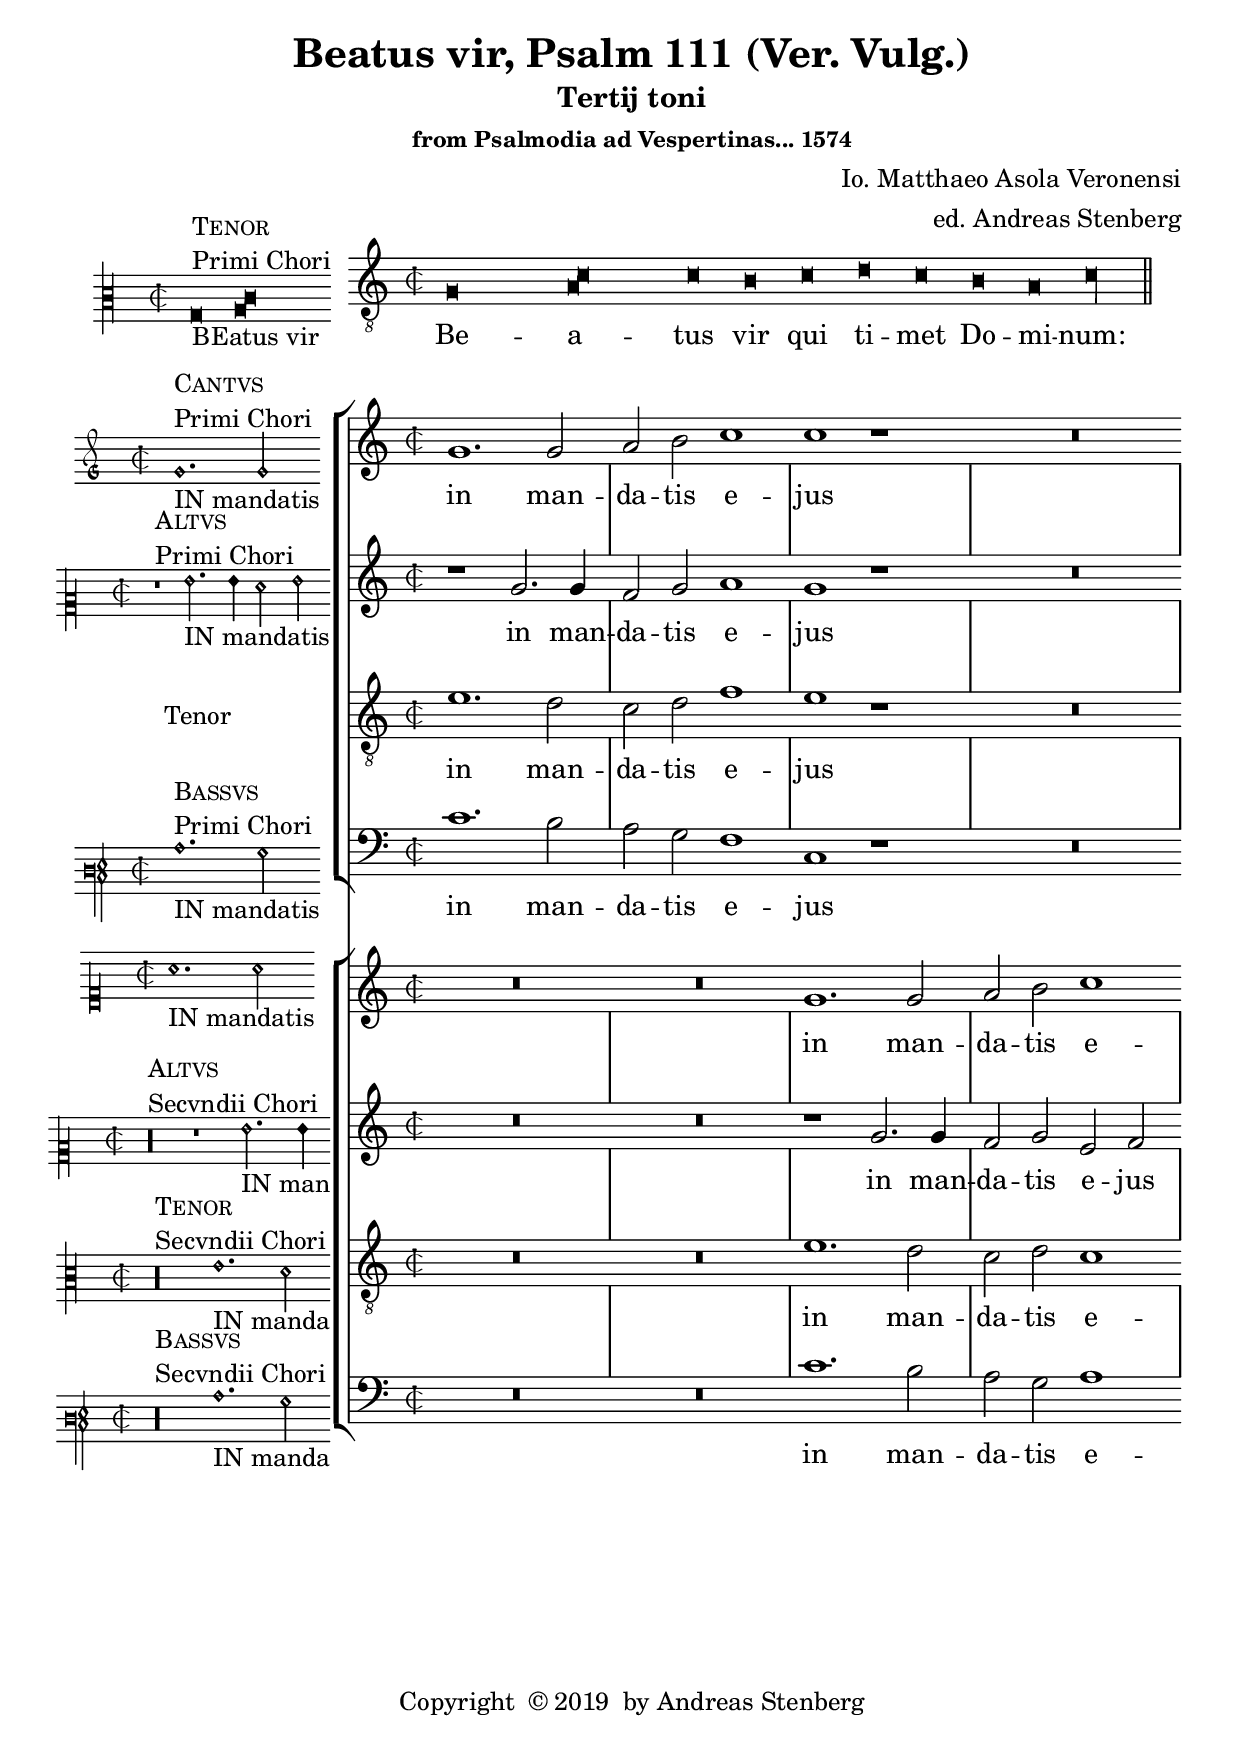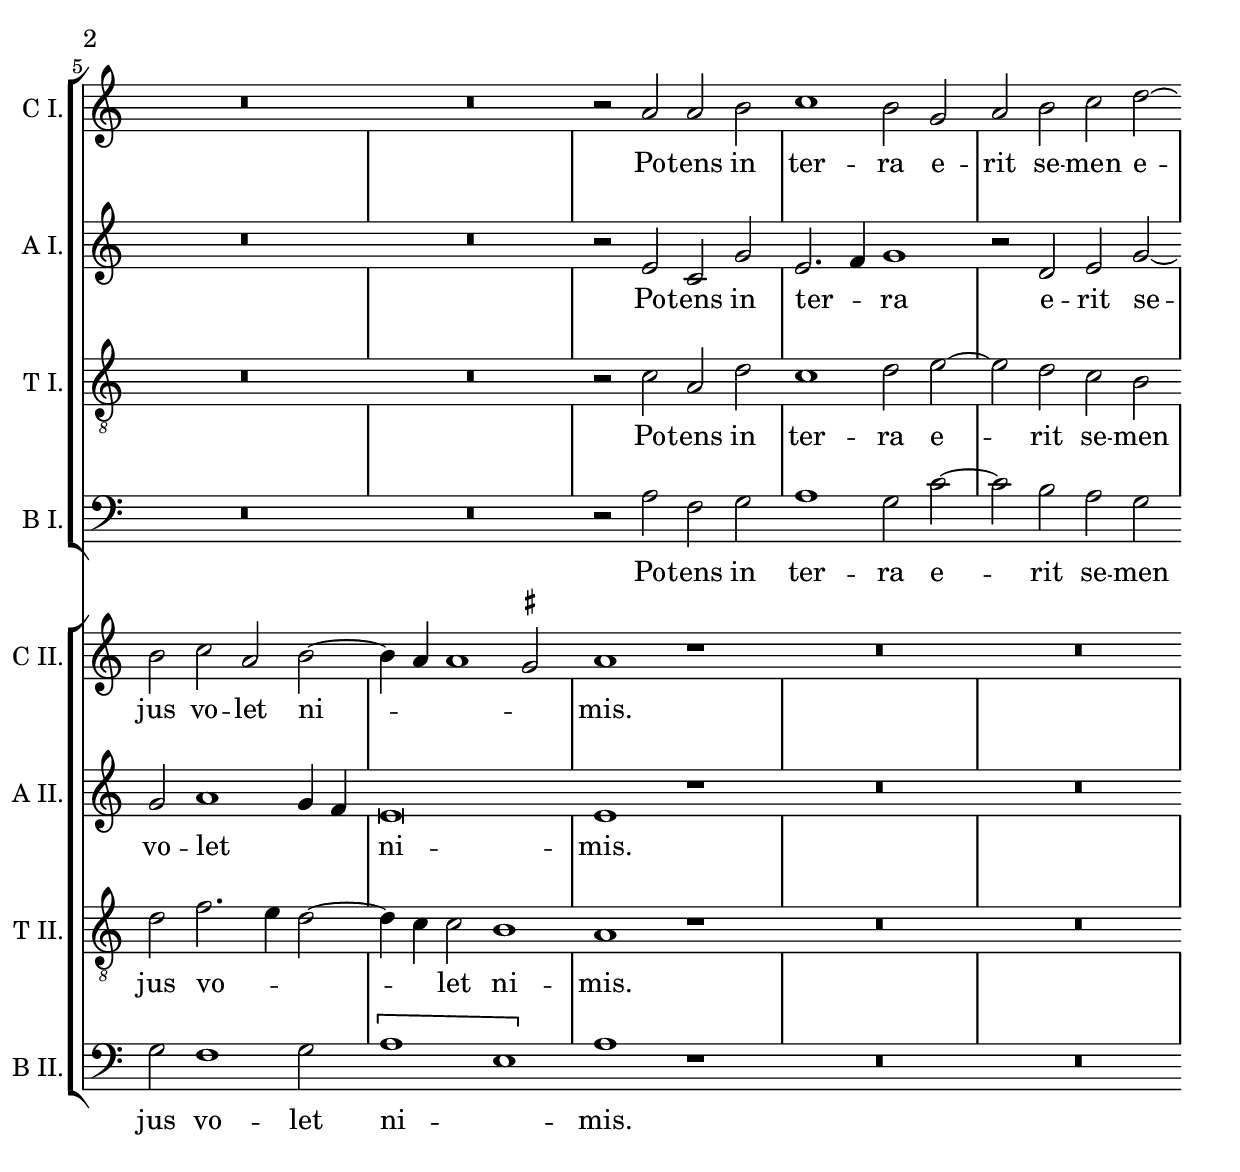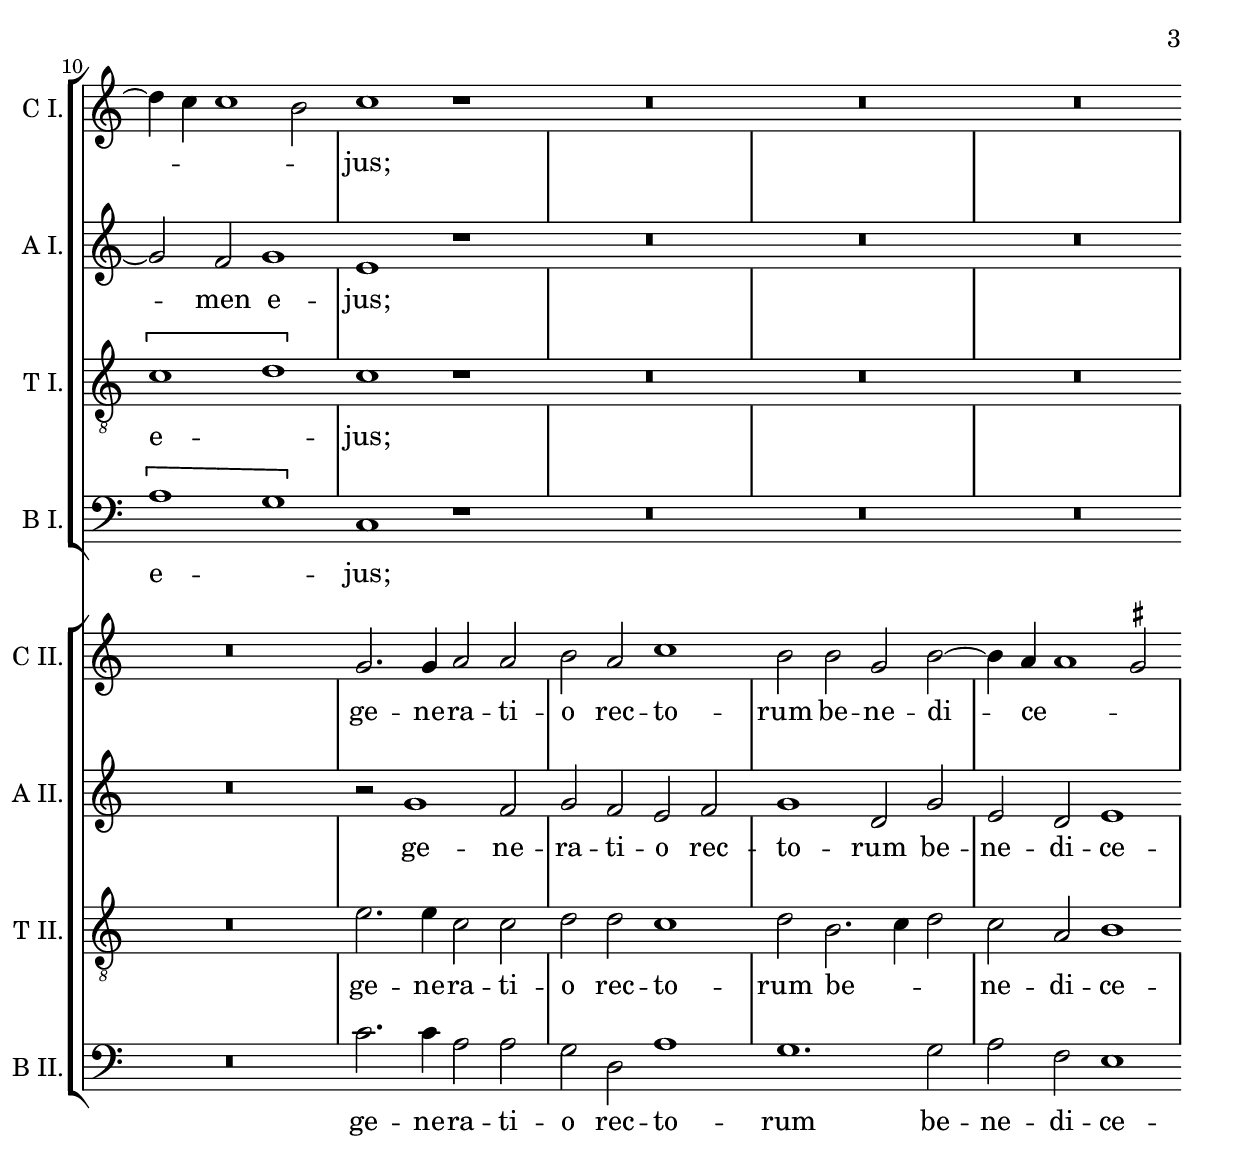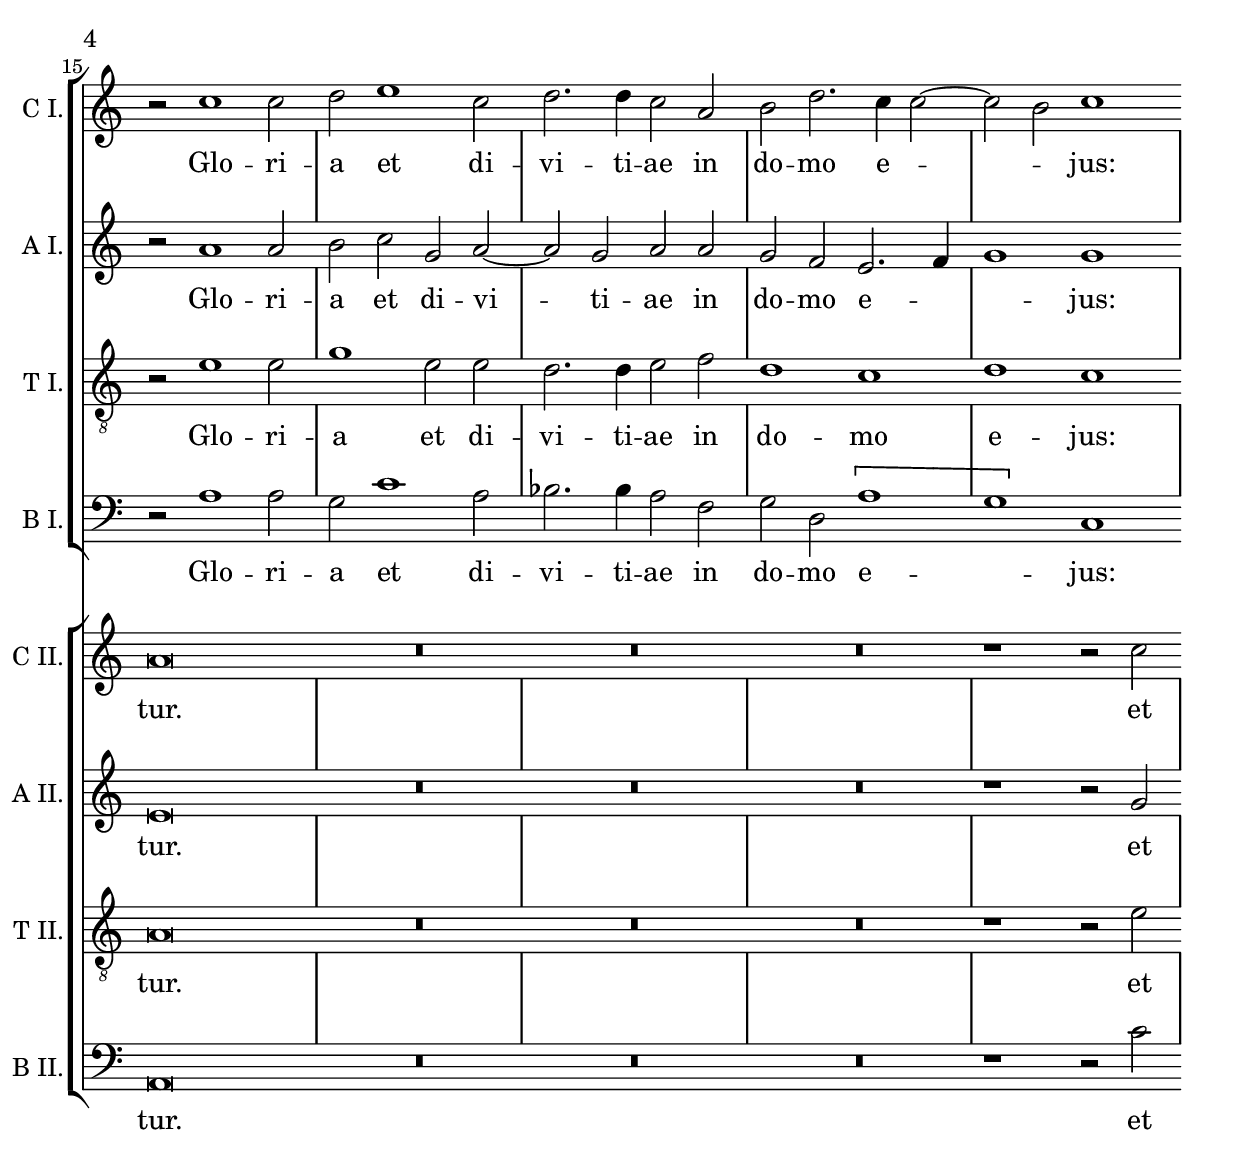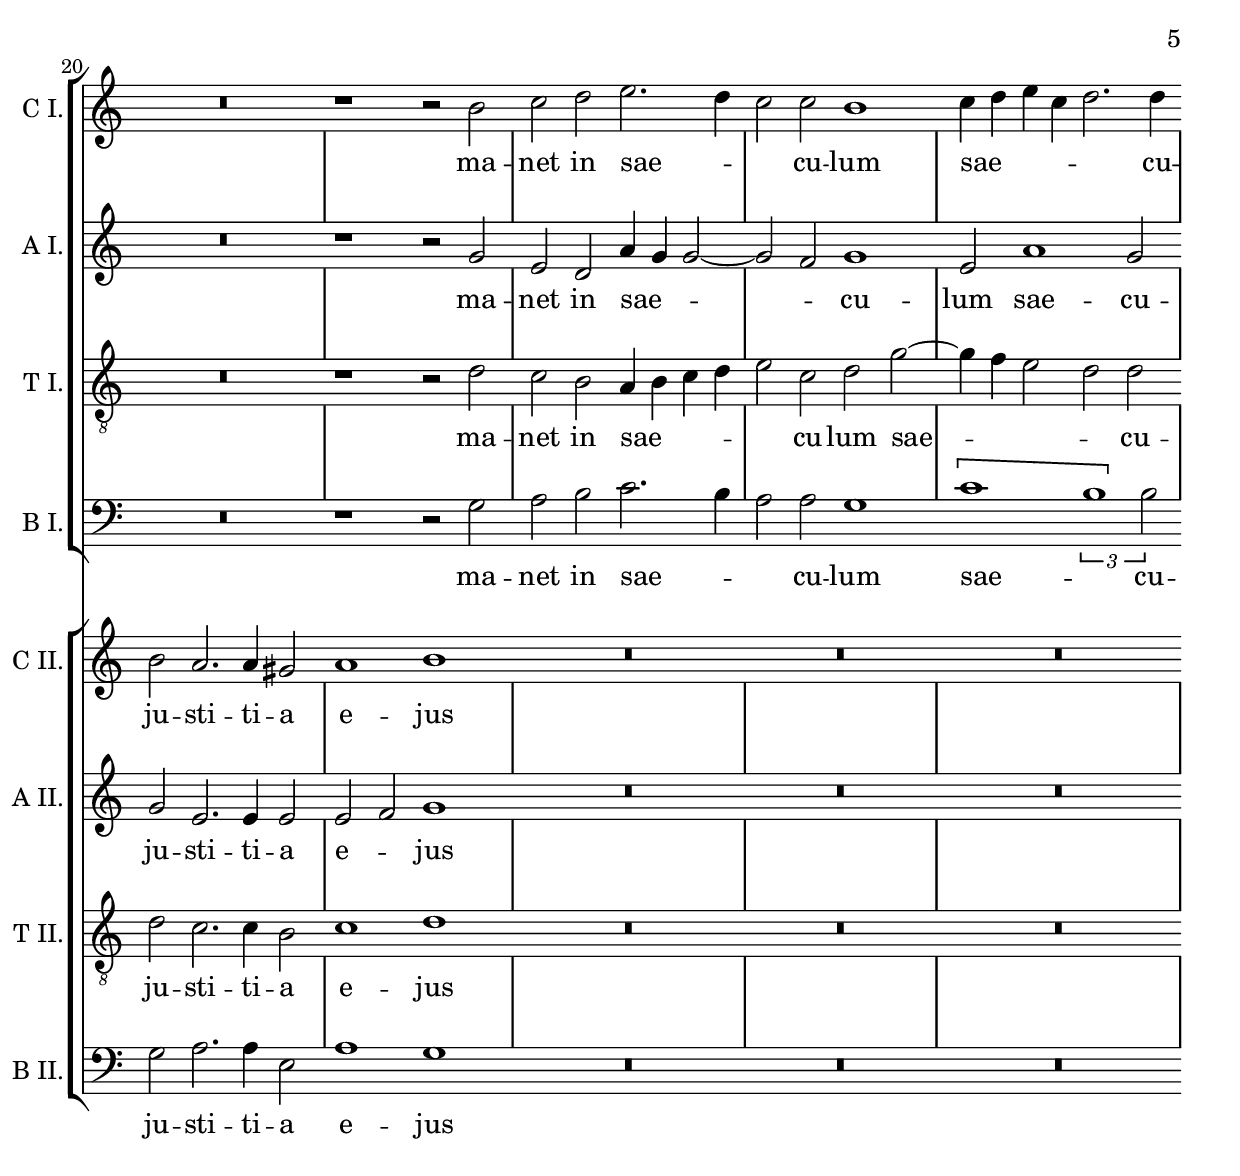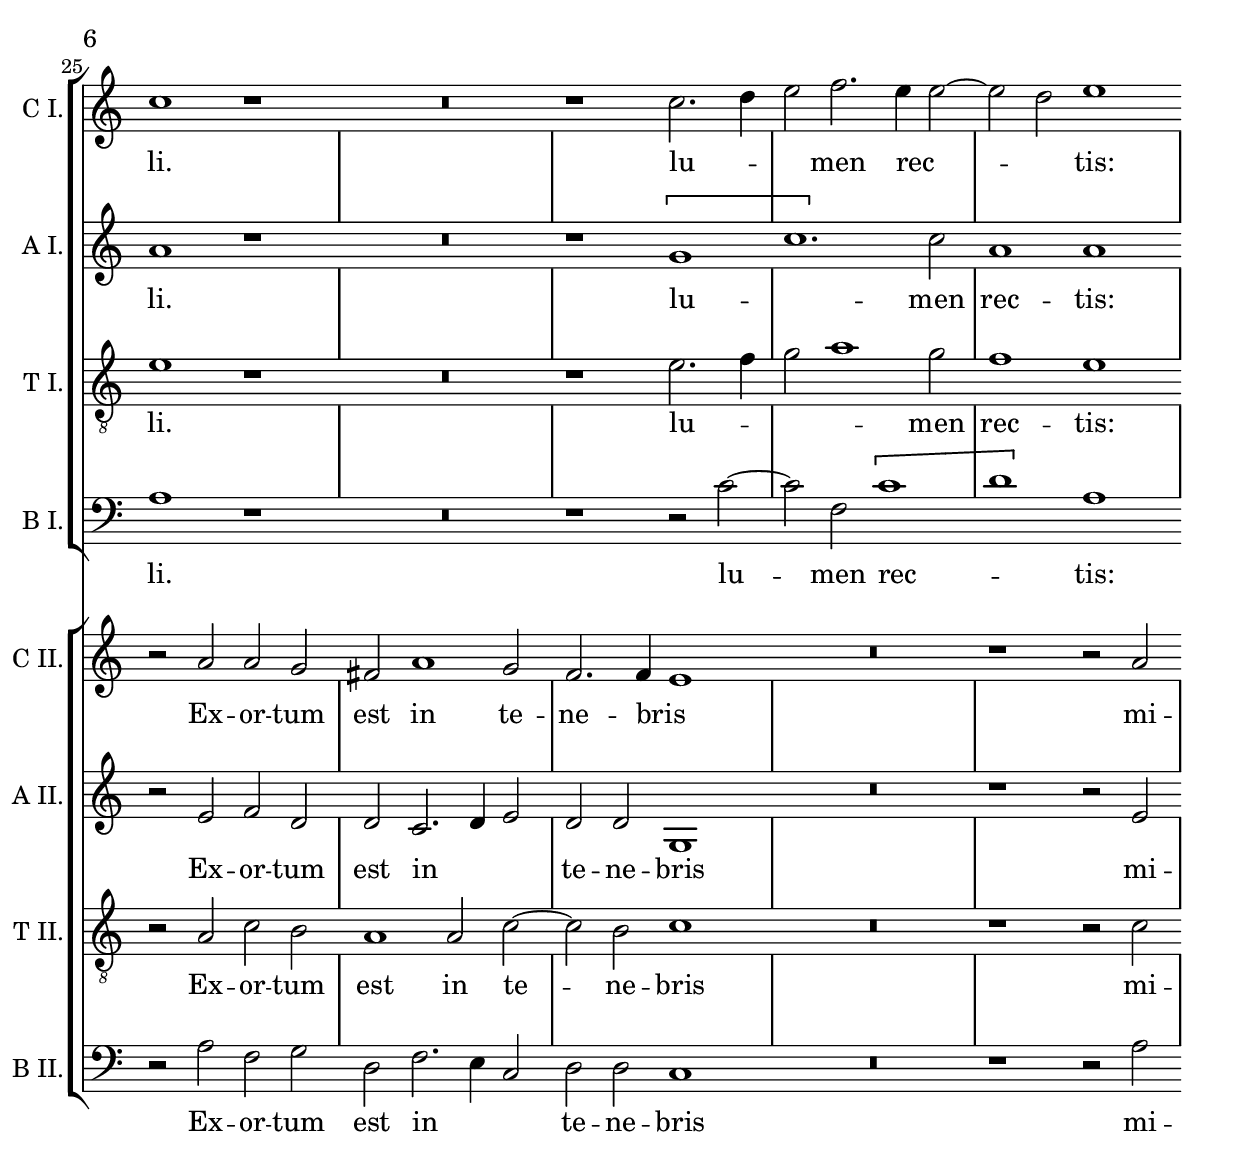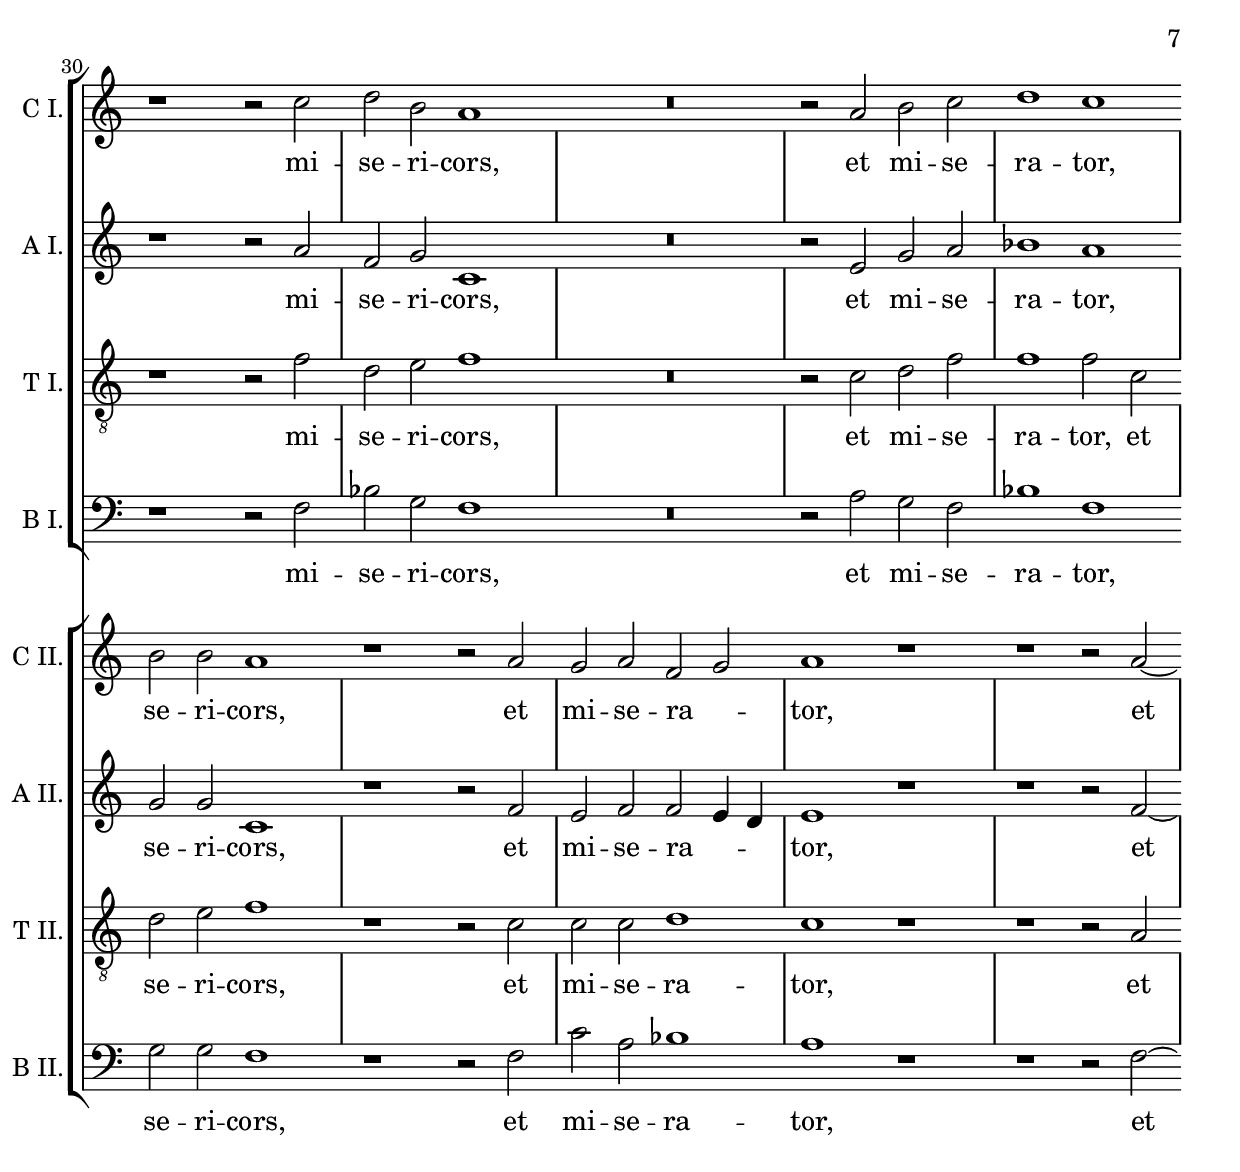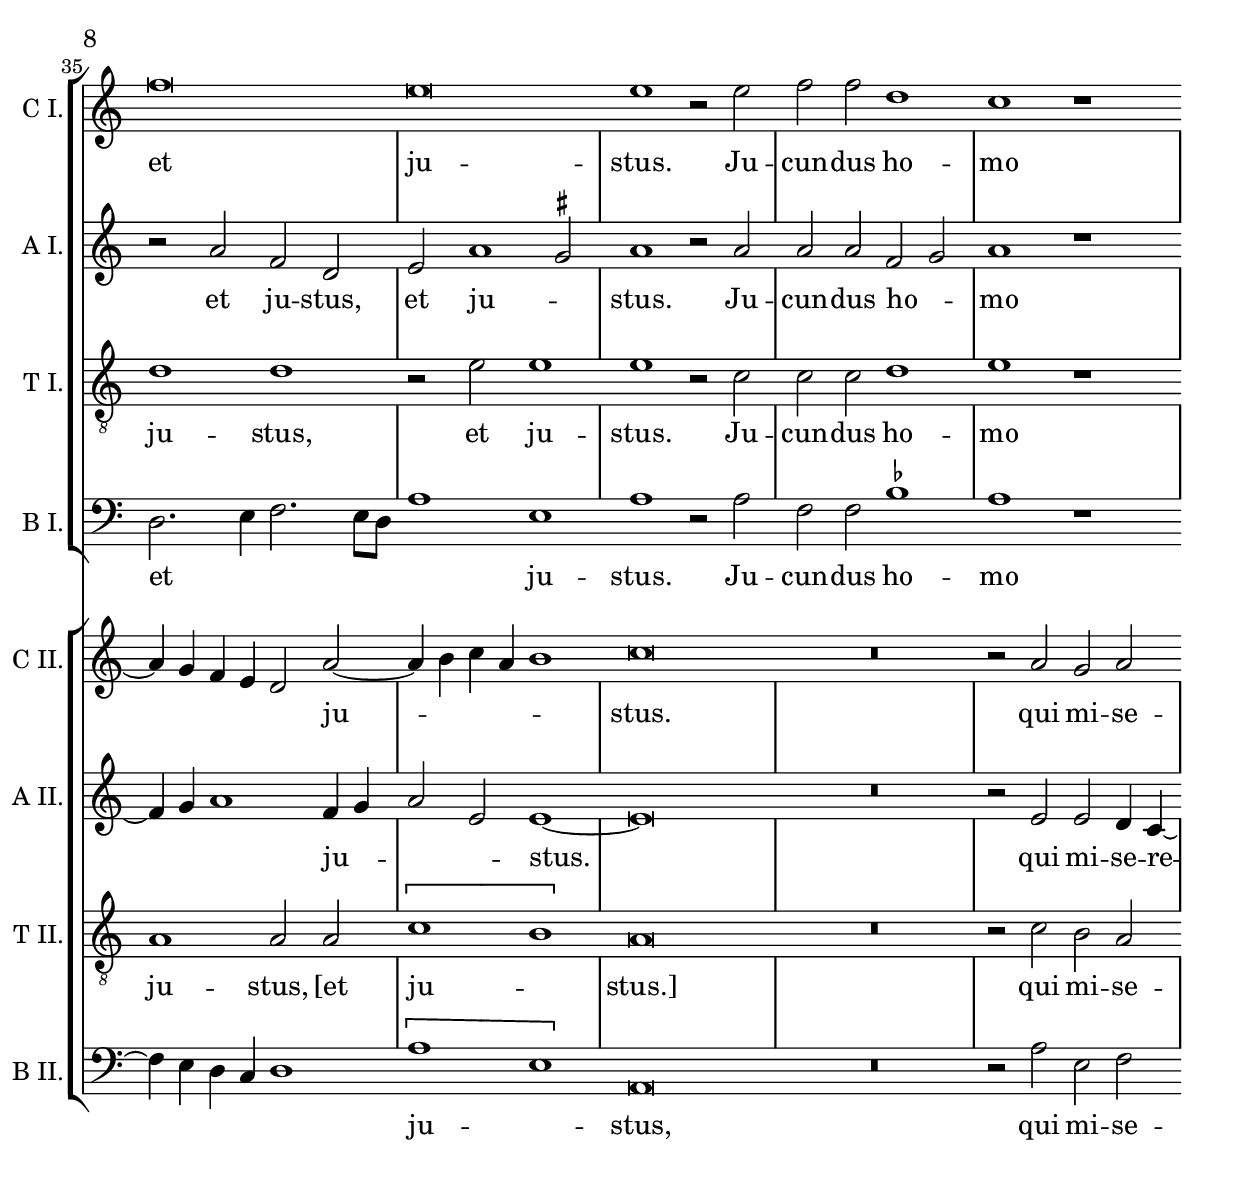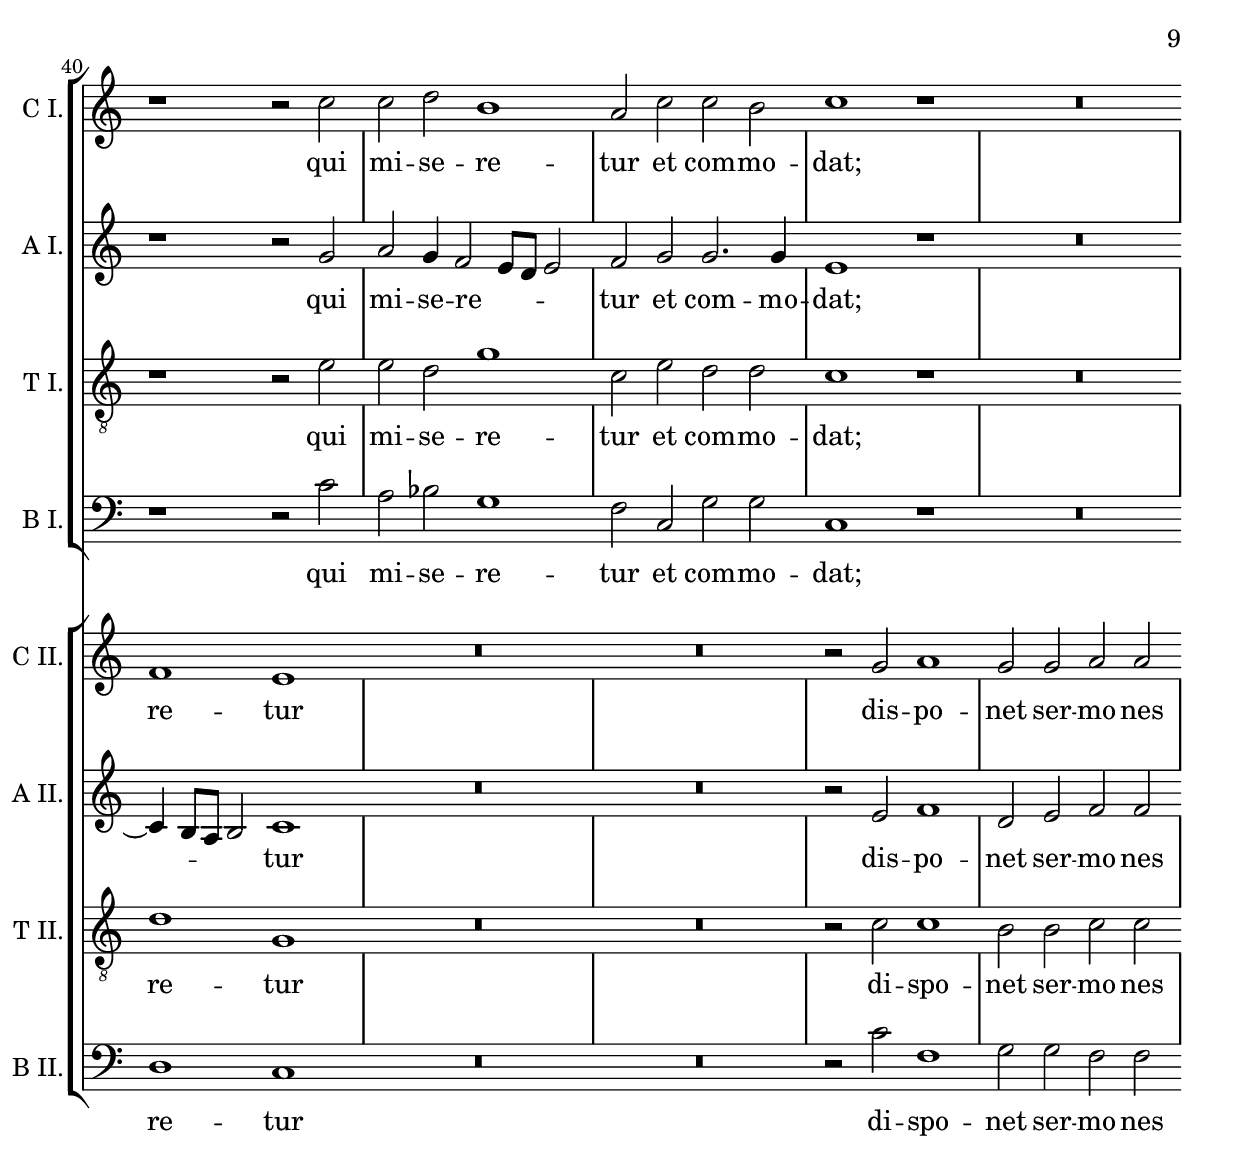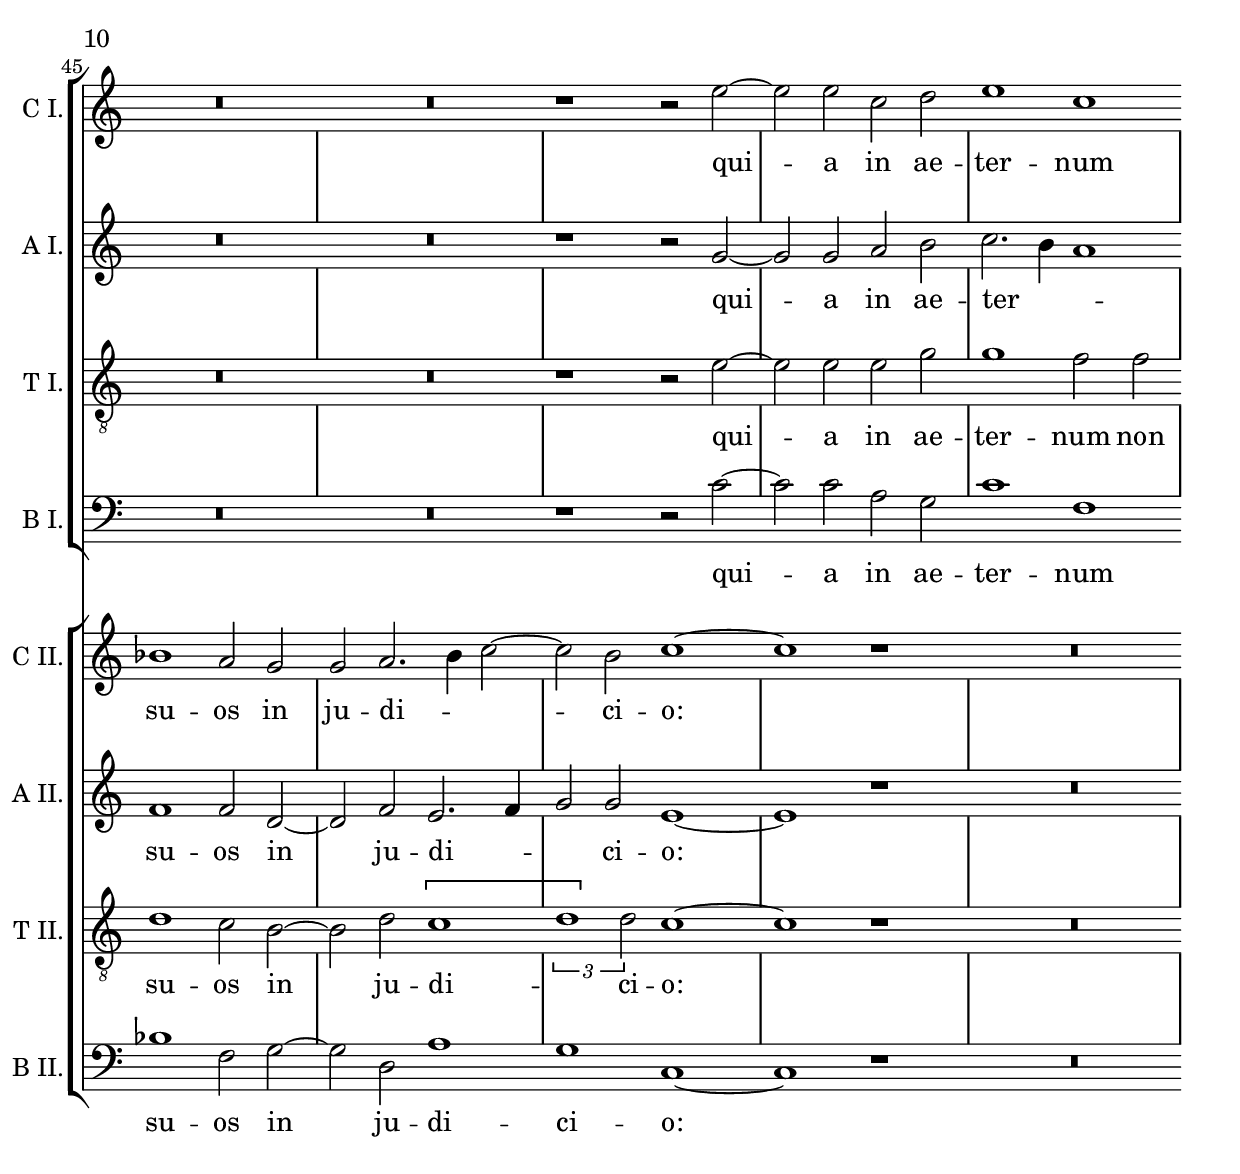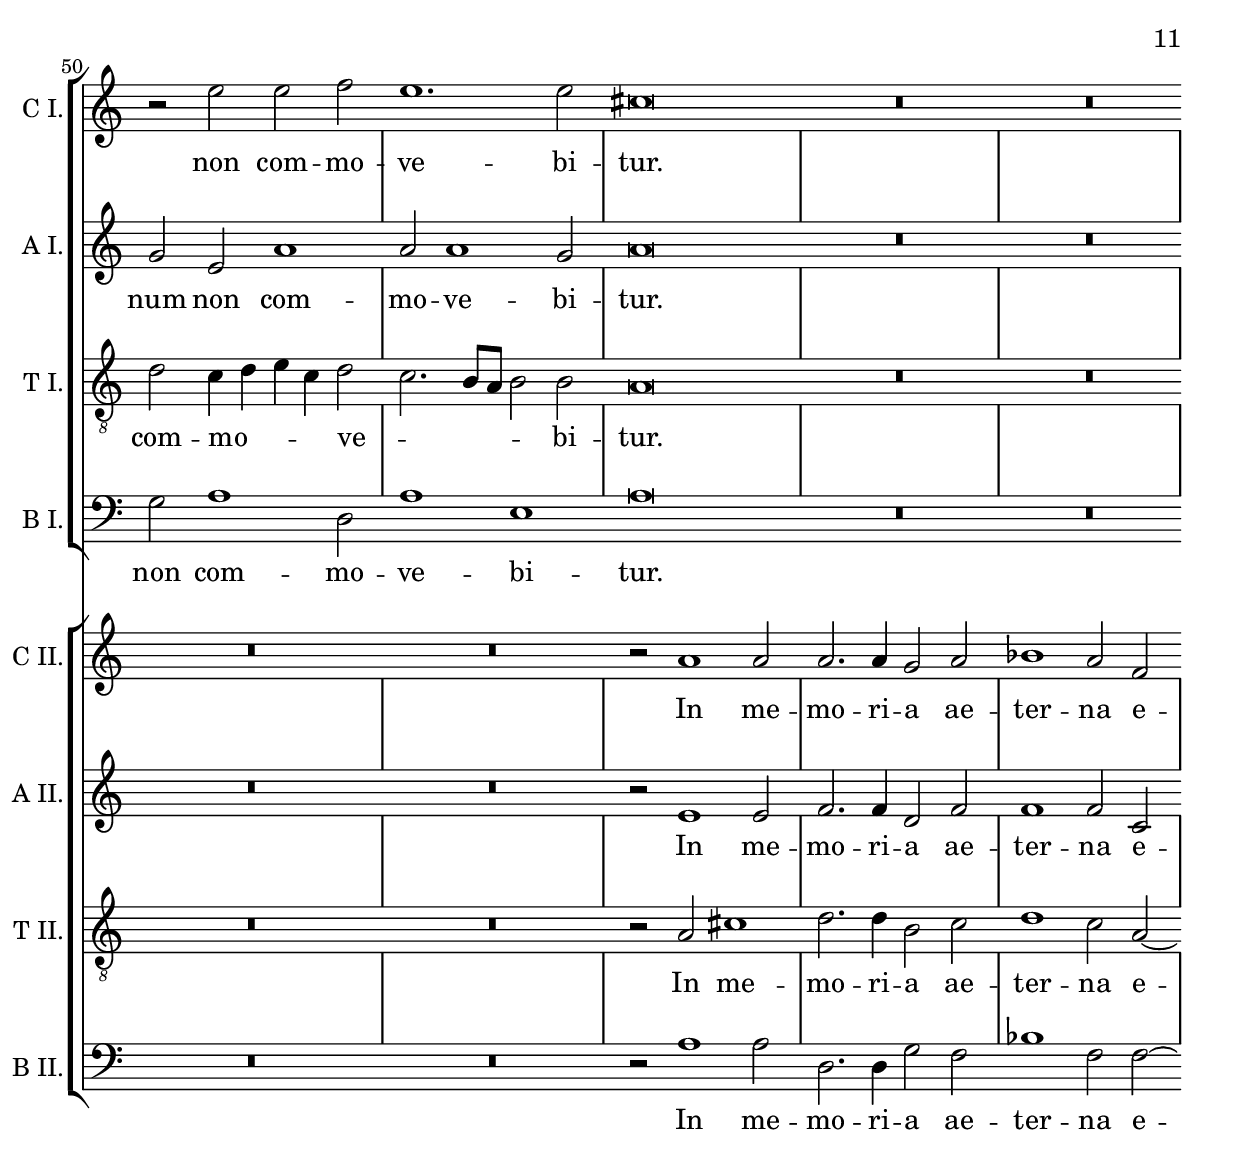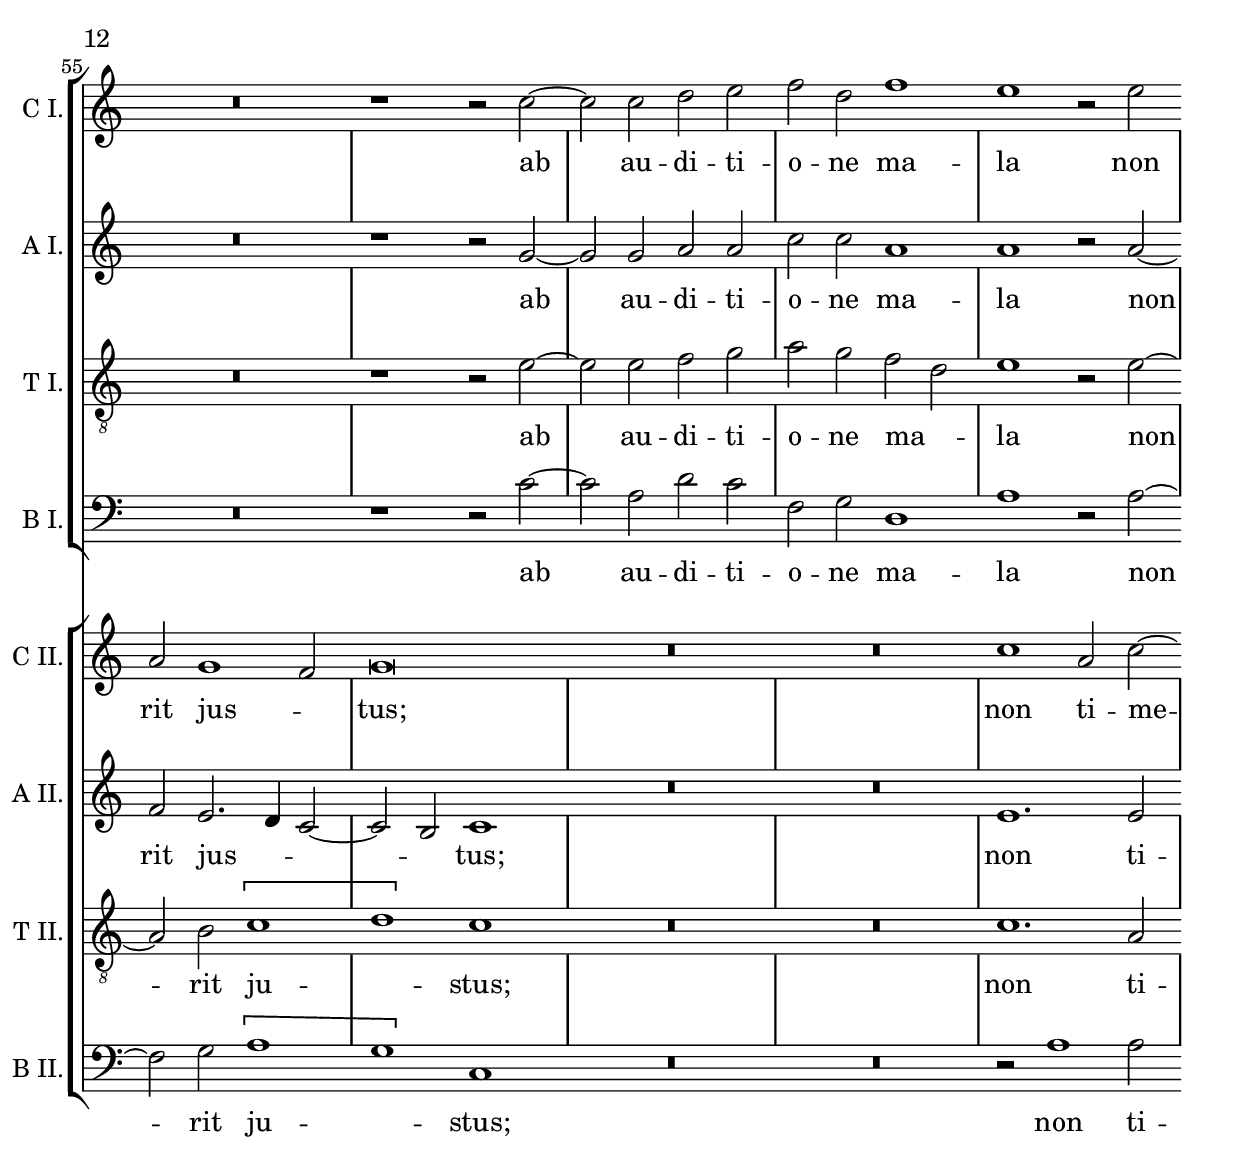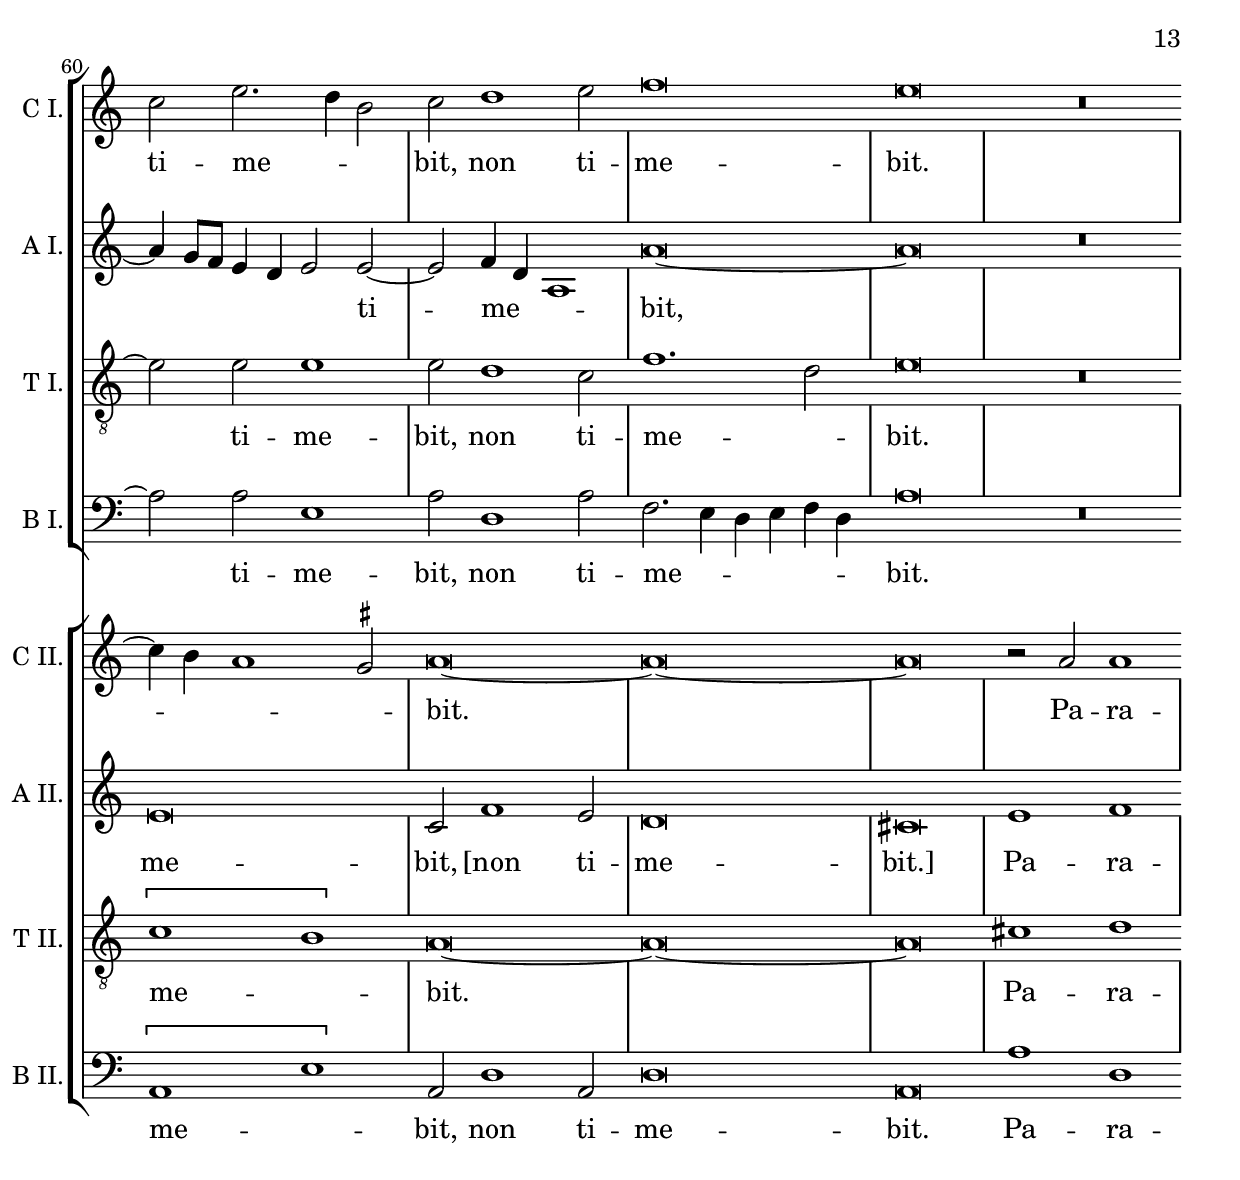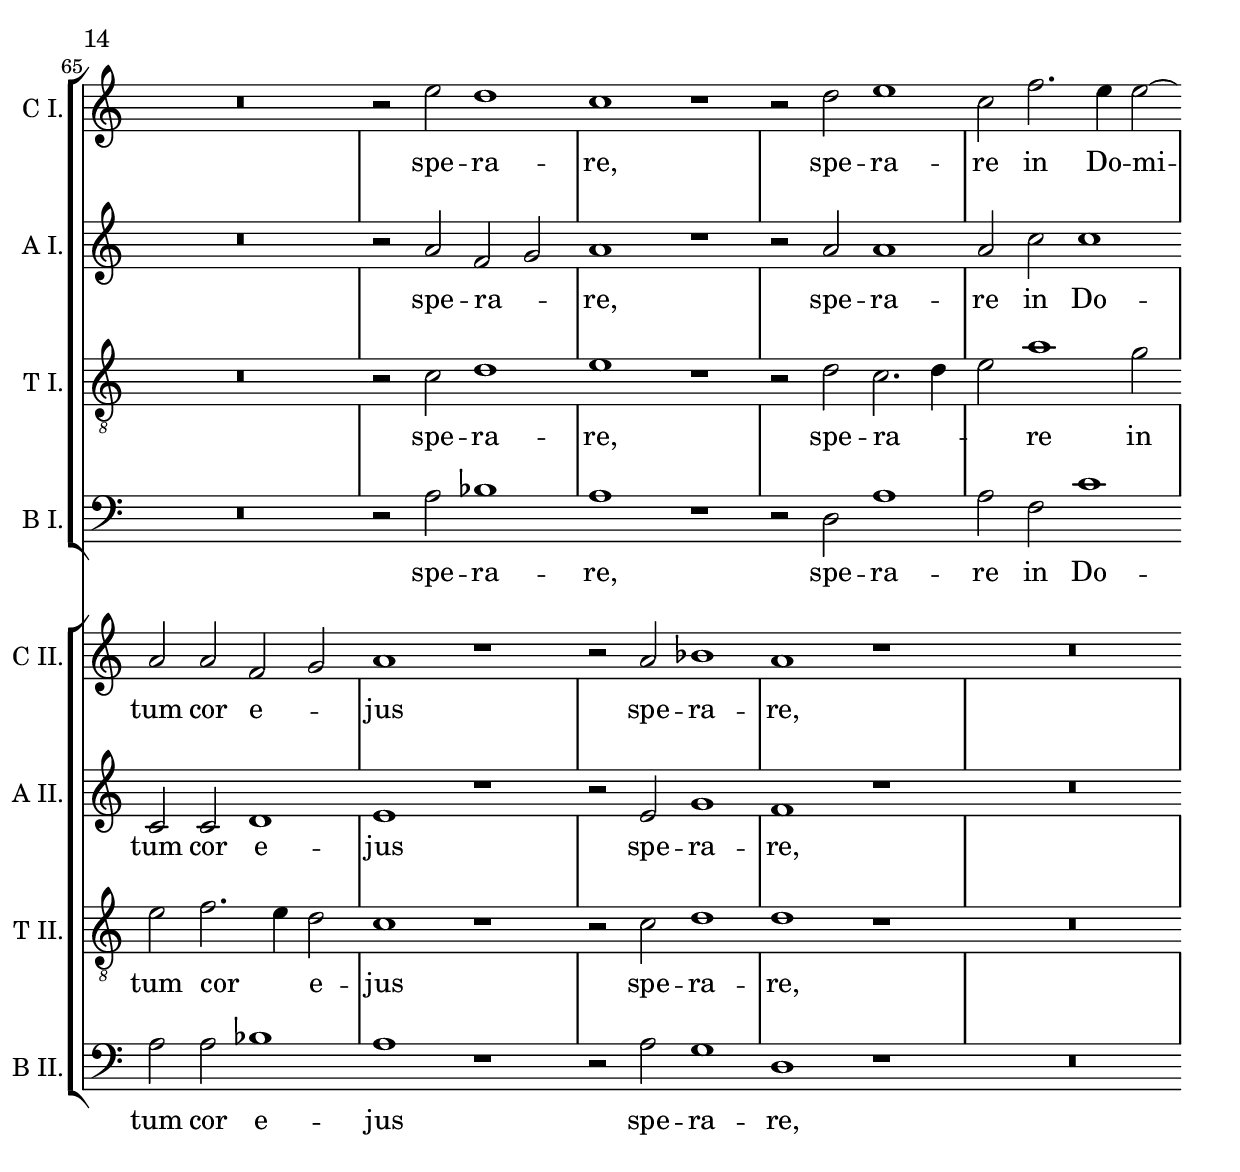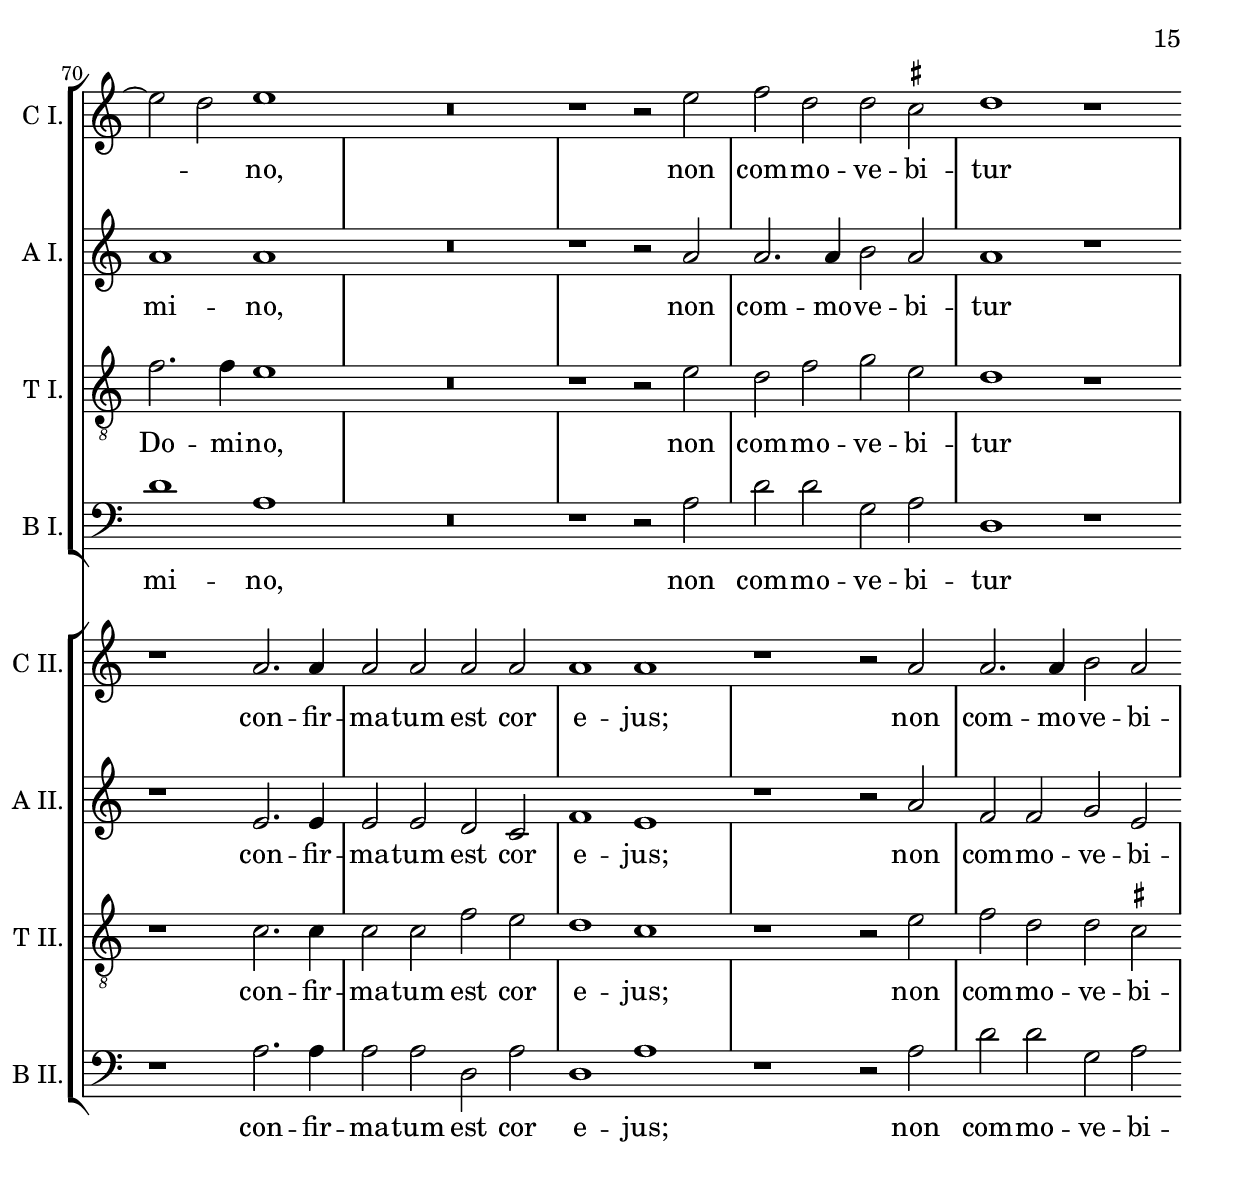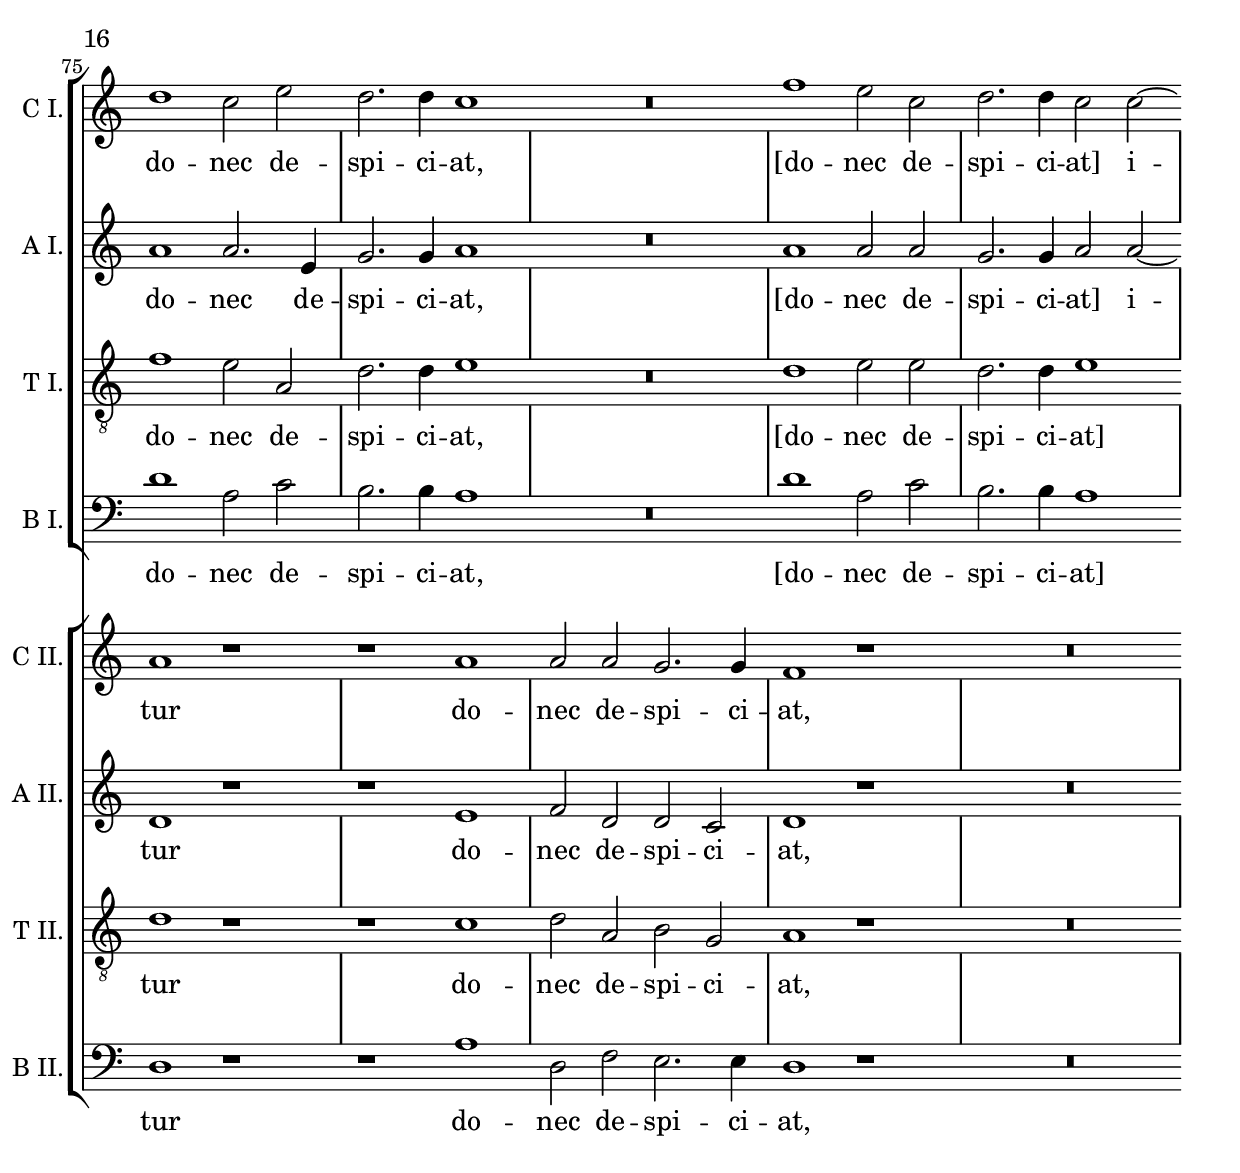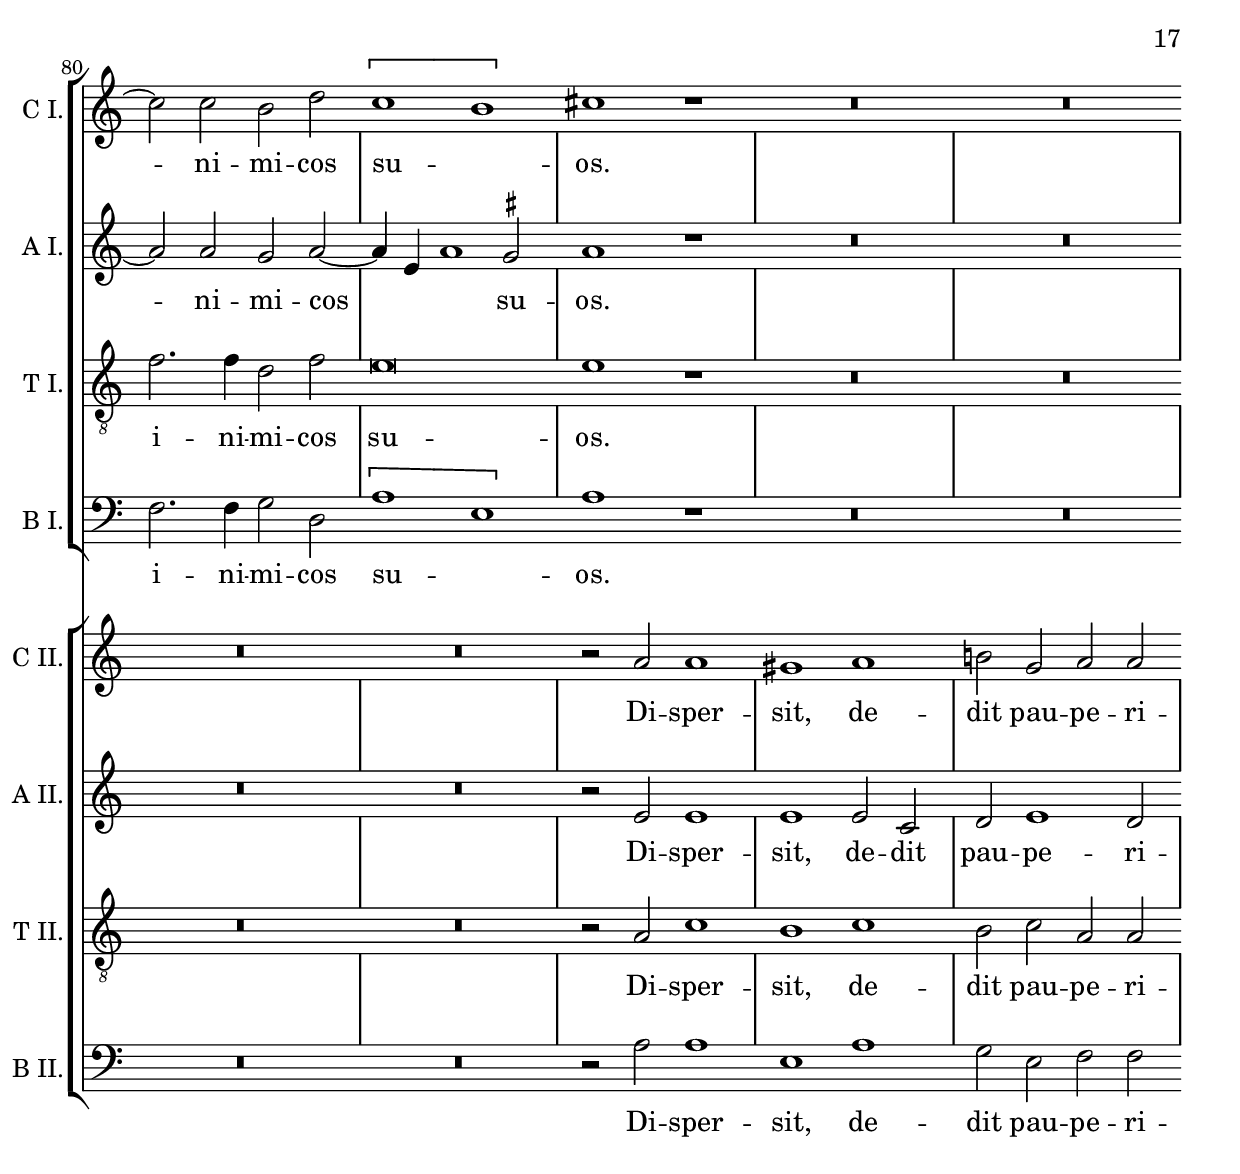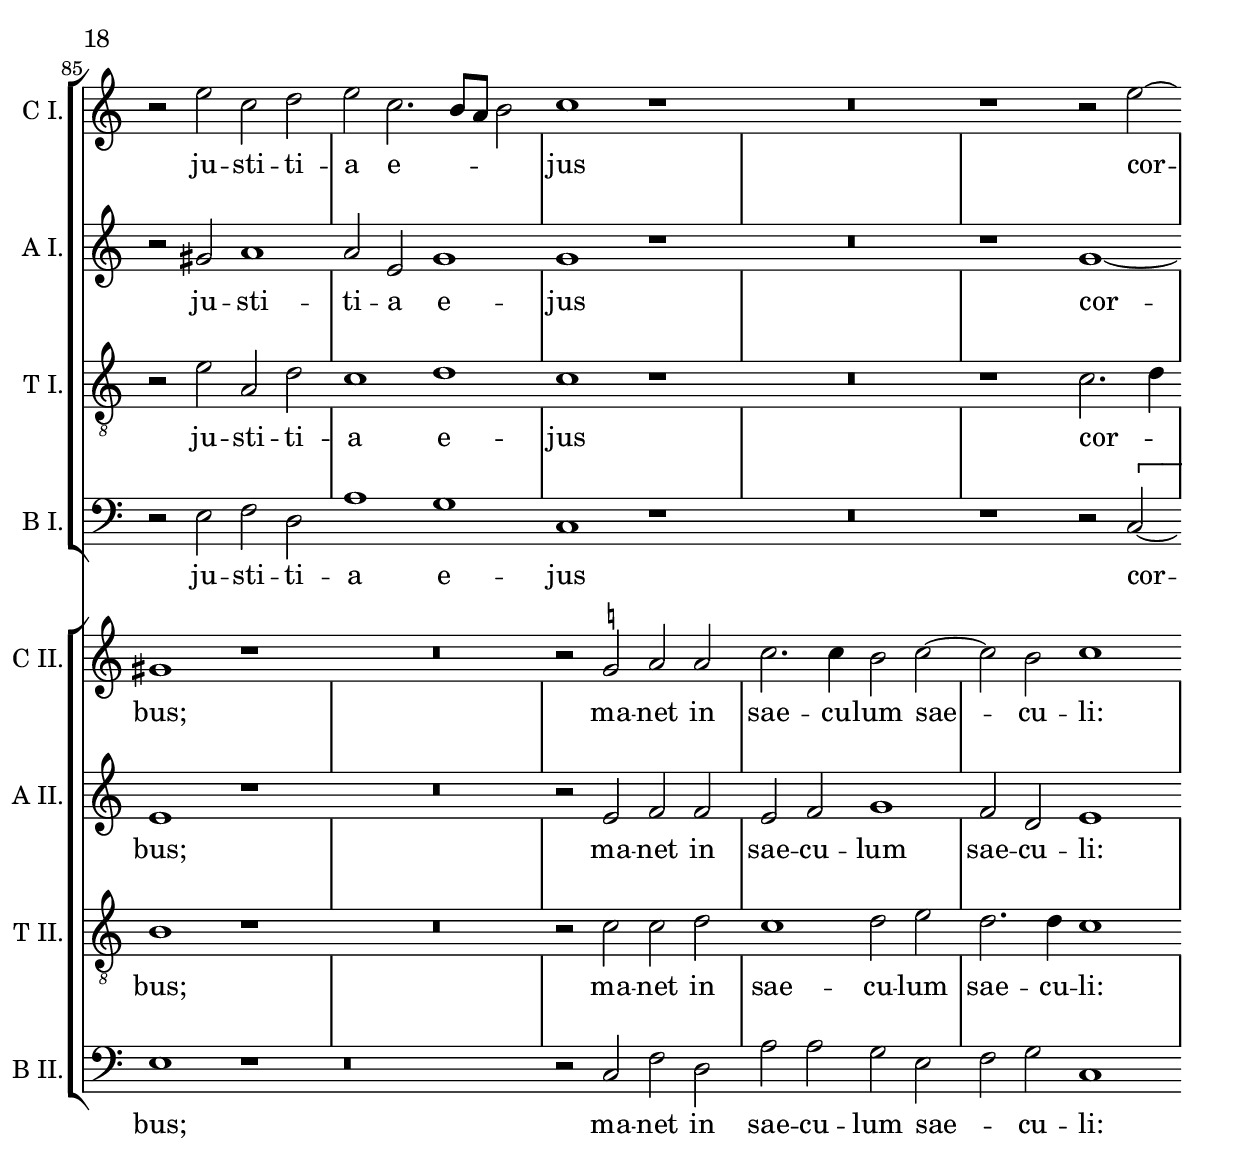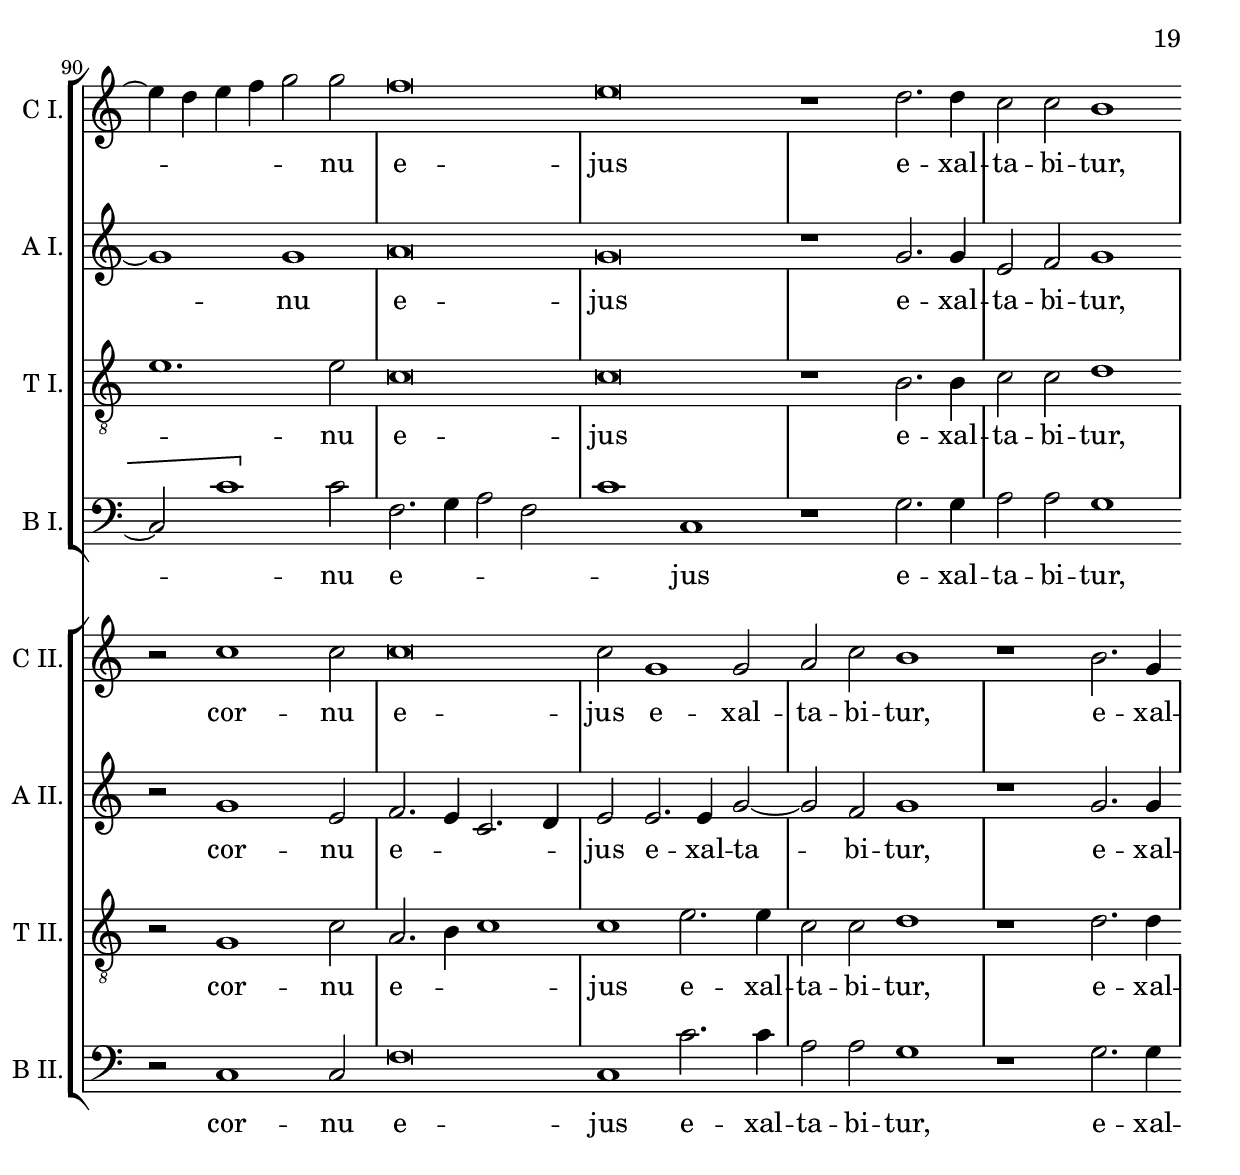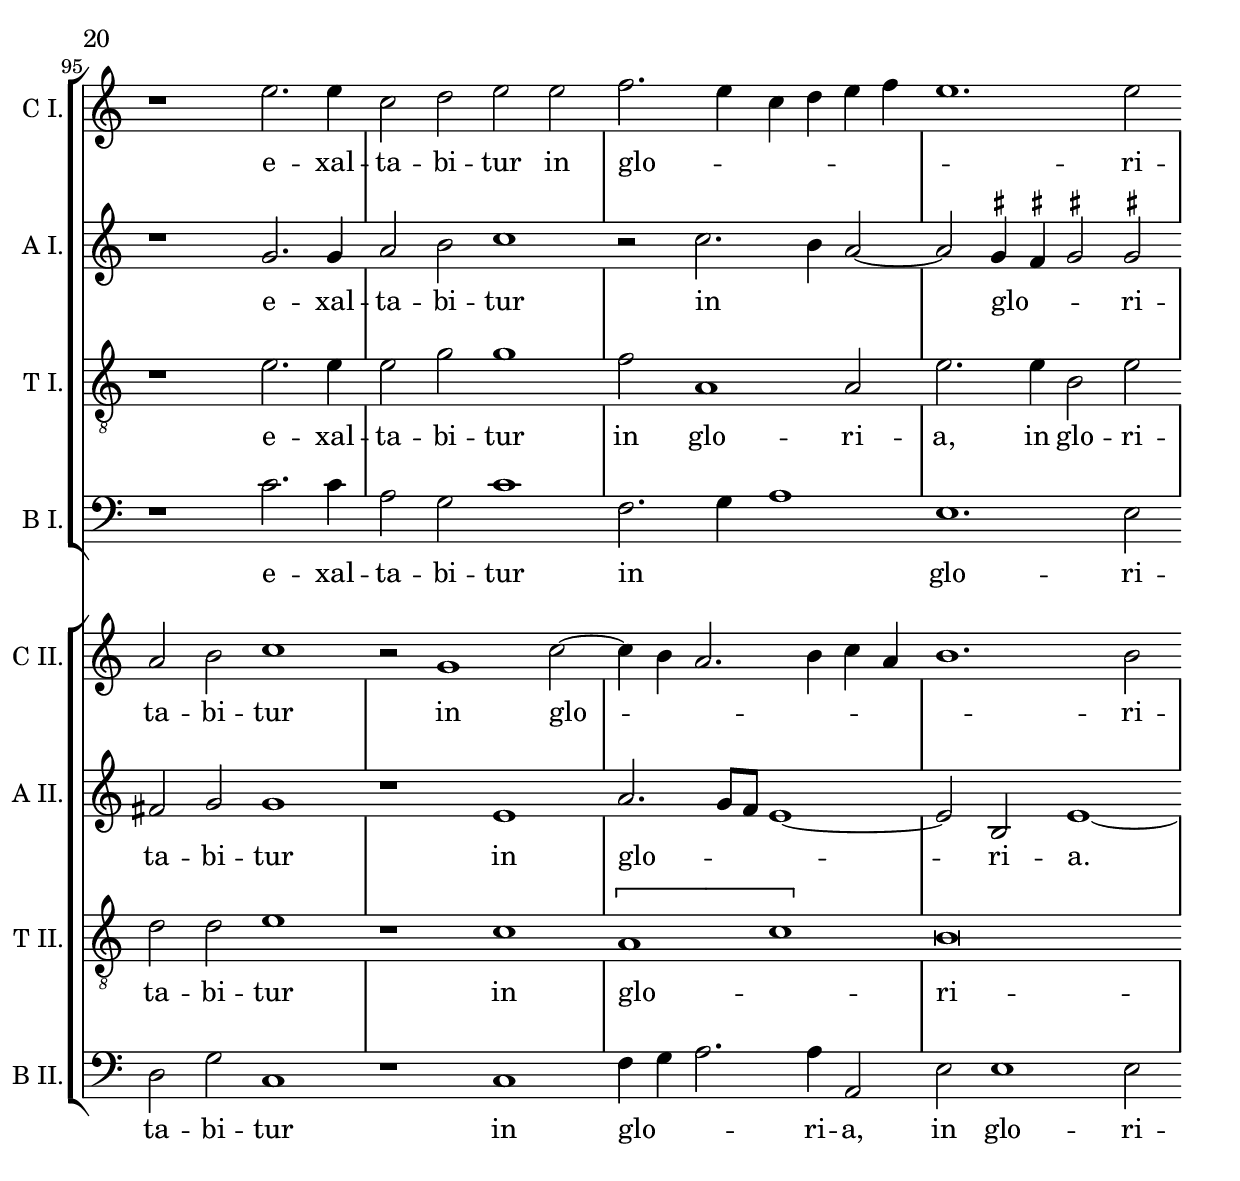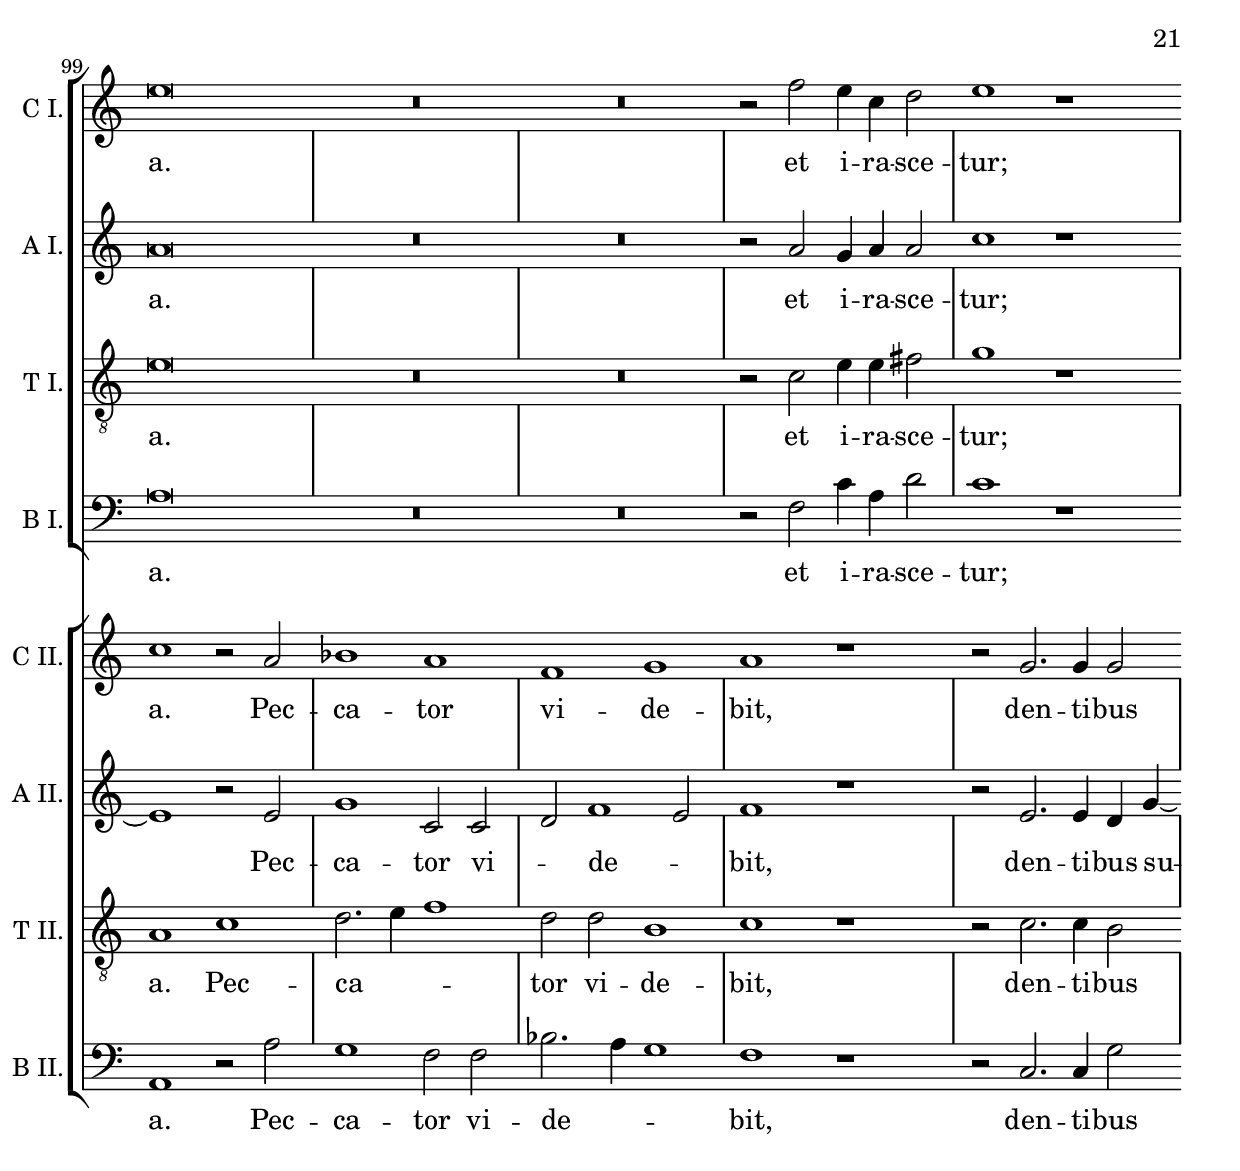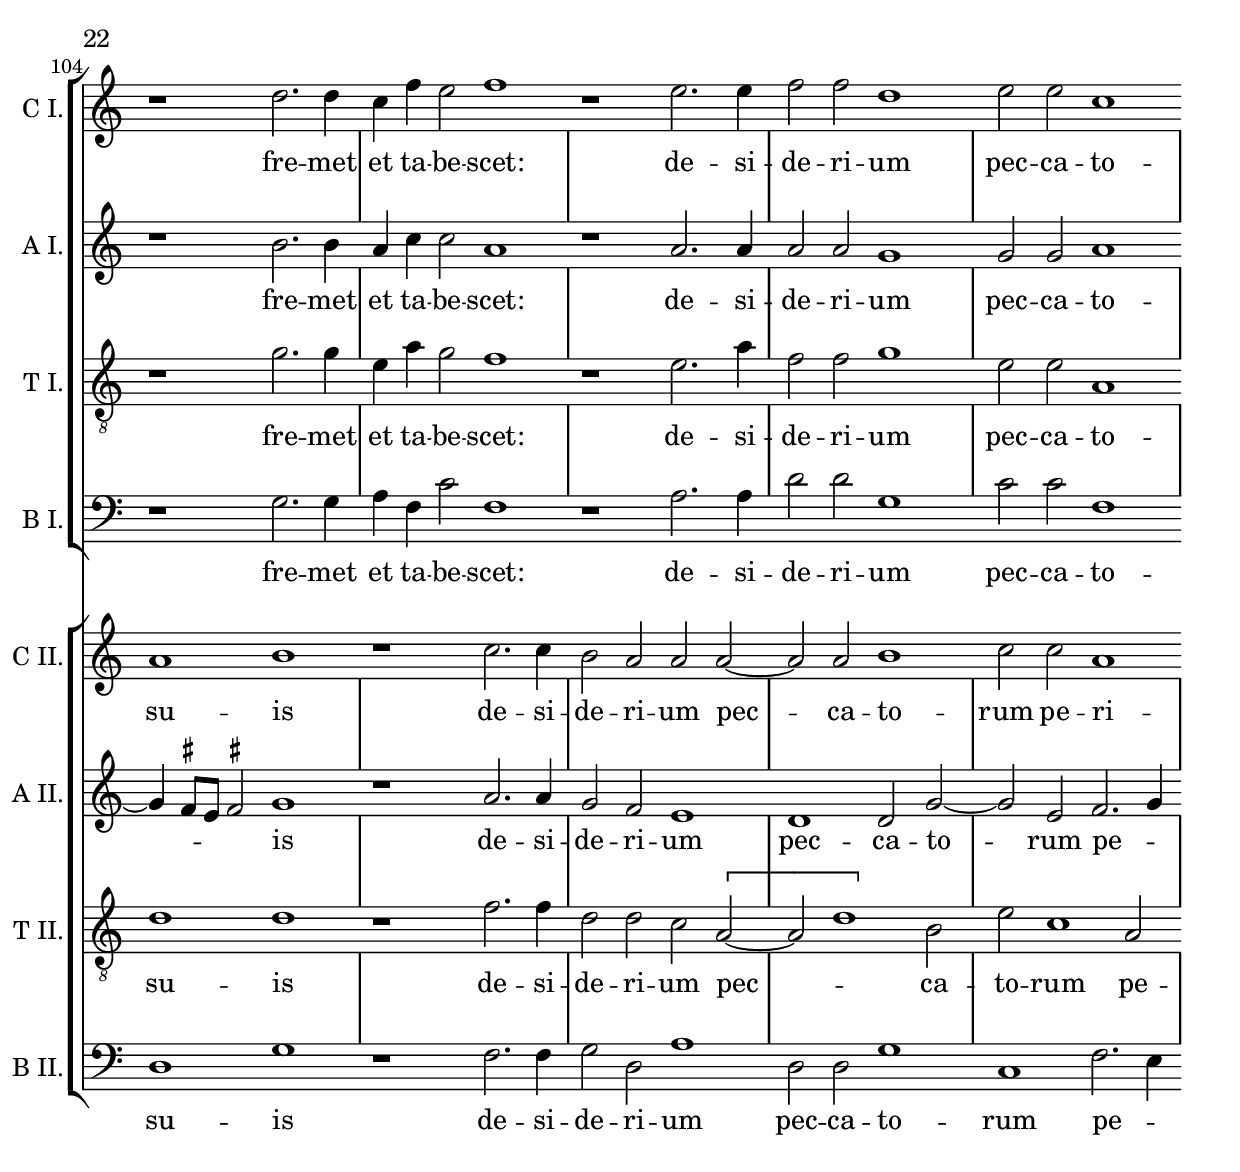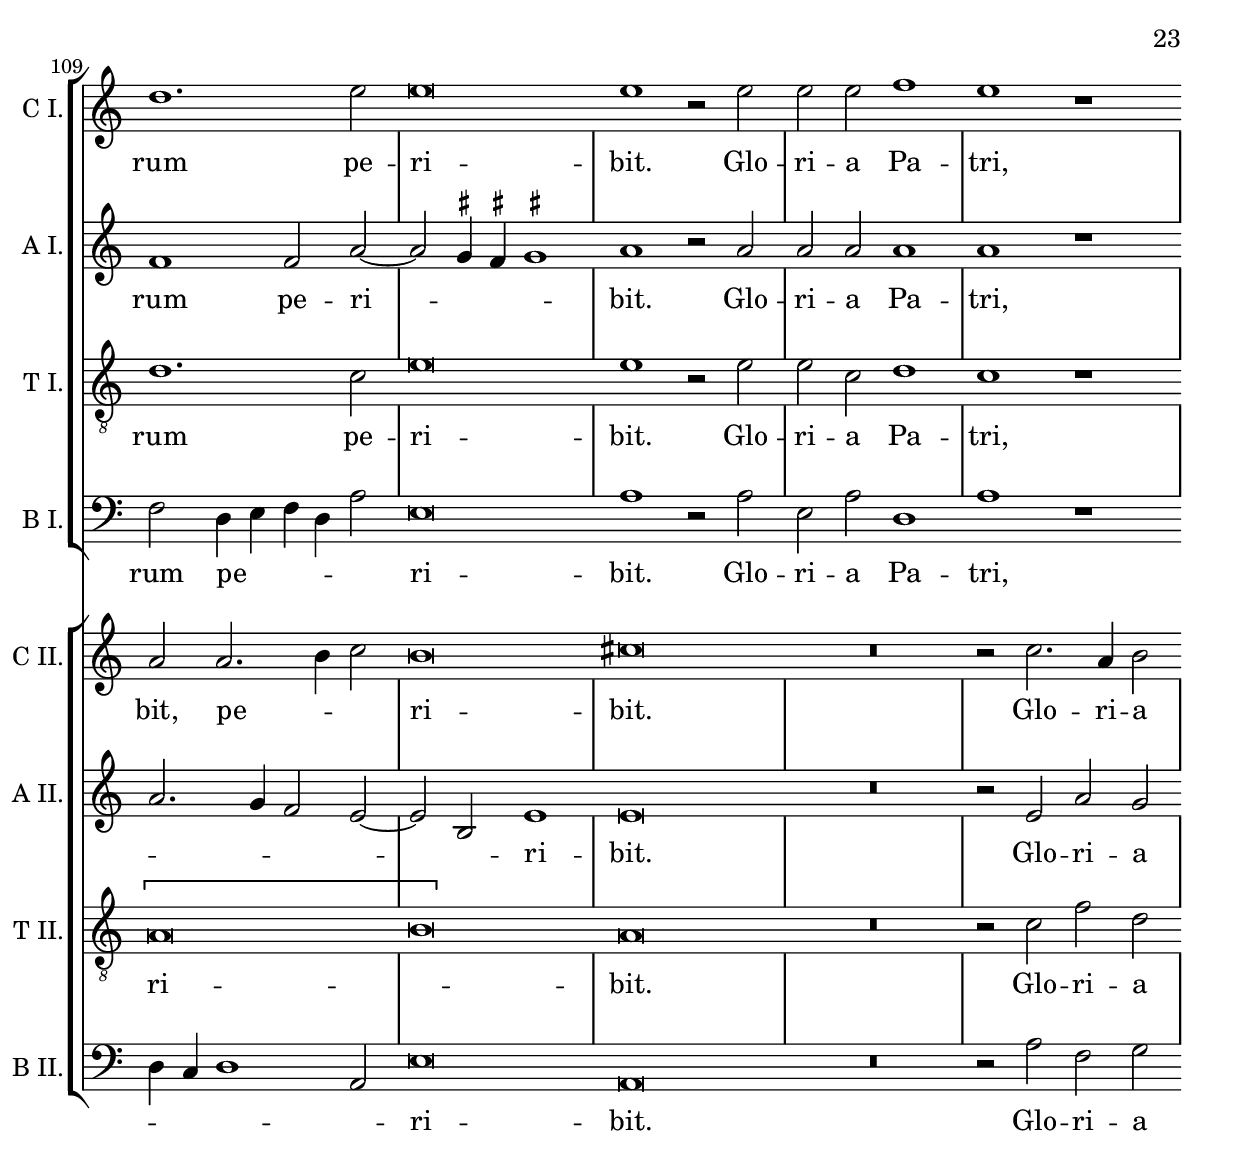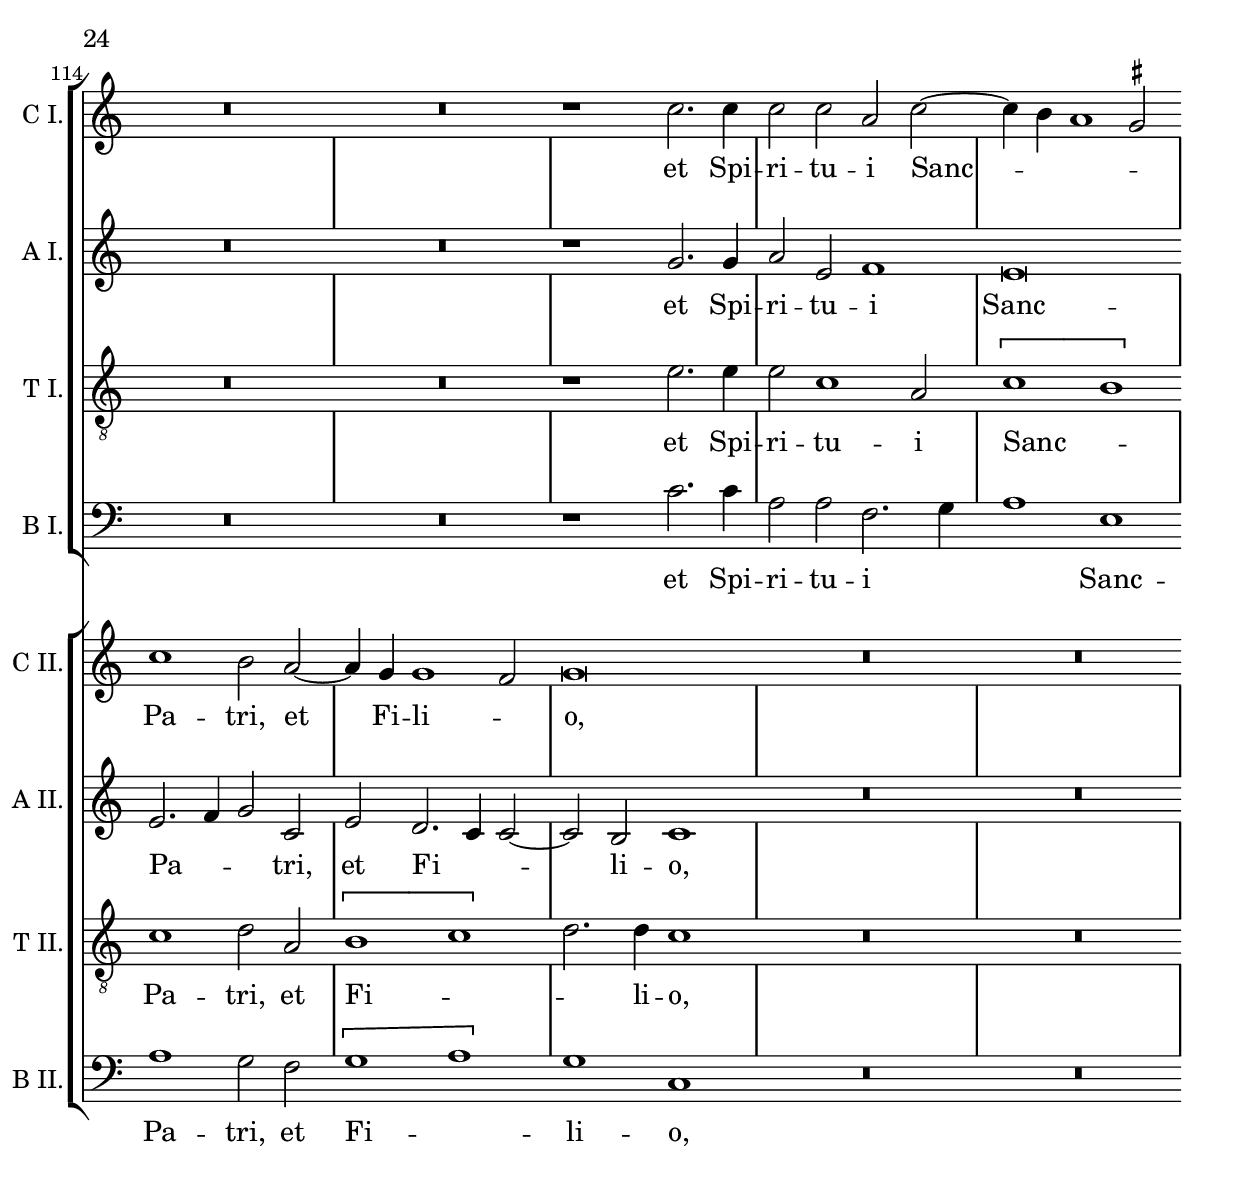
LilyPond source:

\version "2.18.0"
\include "deutsch.ly"
ficta = \once \set suggestAccidentals =##t
#(append! supported-clefs '(("mensural-f3" . ("clefs.mensural.f" 0 0))))
\header {
  title = "Beatus vir, Psalm 111 (Ver. Vulg.)"
  subtitle = "Tertij toni"
  subsubtitle = "from Psalmodia ad Vespertinas... 1574"
  composer = "Io. Matthaeo Asola Veronensi"
  arranger = "ed. Andreas Stenberg"
  poet = ""
  meter =""
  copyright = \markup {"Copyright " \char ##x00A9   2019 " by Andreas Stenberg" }
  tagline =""
}
#(set-global-staff-size 22)
global = {
  \key c \major
  \override Staff.TimeSignature.style = #'mensural
}
%% PDF p. 13
sopMusic = \relative c'' {

  \set Score.tempoHideNote = ##t
  \tempo 1 = 66
  \time 2/2
  \set Timing.measureLength = #(ly:make-moment 4/2)
  \set Timing.measureLength = #(ly:make-moment 4/2)
  \tag #'inScores { \override Staff.BarLine.transparent = ##t }
  \tag #'inParts { \set Timing.defaultBarType = "!" }
  g1. g2
  a2 h2 c1
  c1 r1
  R\breve*3
  r2 a2 a2 h2
  c1 h2 g2
  a2 h2 c2 d2~(
  d4 c4 c1					%% end of first line in orig.
  h2)
  c1 r1
  R\breve*3
  r2 c1 c2
  d2 e1 c2
  d2. d4 c2 a2
  h2 d2. c4( c2~
  c2 h2) c1
  R\breve
  r1 r2 h2
  c2 d2 e2.( d4					%% end of second line in orig.
  c2) c2 h1
  c4( d4 e4 c4 d2.) d4
  c1 r1
  R\breve
  r1 c2.( d4
  e2) f2. e4( e2~
  e2 d2) e1
  r1 r2 c2
  d2 h2 a1
  R\breve
  r2 a2 h2 					%% end of third line
  c2
  d1 c1
  f\breve
  e\breve
  e1 r2 e2
  f2 f2 d1
  c1 r1
  r1 r2 c2
  c2 d2 h1
  a2 c2 c2 h2
  c1 r1
  R\breve*3
  r1 r2 e2~
  e2 e2						%% end of fourth line
  c2 d2
  e1 c1
  r2 e2 e2 f2
  e1. e2
  cis\breve
  R\breve*3
  r1 r2 c2~
  c2 c2 d2 e2
  f2 d2 f1
  e1 r2 e2
  c2 e2.( d4 h2)
  c2						%% end of fifth line
  d1 e2
  f\breve
  e\breve
  R\breve*2
  r2 e2 d1
  c1 r1
  r2 d2 e1
  c2 f2. e4 e2~(
  e2 d2) e1
  R\breve
  r1 r2 e2
  f2 d2 d2 \ficta cis2
  d1 r1
  d1 c2 e2
  d2. d4					%% end of sixth line
  c1
  R\breve
  f1 e2 c2
  d2. d4  c2 c2~
  c2 c2 h2 d2
  \[c1( h1)\]
  cis1 r1
  R\breve*2
  r2 e2 c2 d2
  e2 c2.( h8 a8 h2)
  c1 r1
  R\breve
  r1 r2 e2~(
  e4 d4 e4 f4					%% end of sewenth line
  g2) g2
  f\breve
  e\breve
  r1 d2. d4
  c2 c2 h1
  r1 e2. e4
  c2 d2 e2 e2
  f2.( e4 c4 d4 e4 f4
  e1.) e2
  e\breve
  R\breve*2
  r2 f2 e4 c4 d2
  e1 r1						%% end of eight line
  r1 d2. d4
  c4 f4 e2 f1
  r1 e2. e4
  f2 f2 d1
  e2 e2 c1
  d1. e2
  e\breve
  e1 r2 e2
  e2 e2 f1
  e1 r1
  R\breve*2
  r1 c2. c4
  c2						%% end of ninth line and first page.
  c2 a2 c2~(
  c4 h4 a1 \ficta gis2)
  a1 r1
  R\breve
  e'2. e4 e2 e2
  d2 a2 h1
  c2 d2.( c4 c2~
  c2 h2) c1
  R\breve
  r2 e1 e2
  d2 d2						%% end of tenth line (first line on second page)
  c1
  R\breve*2
  r2 c1 c2
  c2 a2 c2( h2~
  h4 a4 a1 \ficta gis2)
  a1 r2 c2~(
  c4 d4 e1) d2
  e1. h2
  cis1 d1
  e2. e4 f1~
  f2 d2 f1
  \cadenzaOn
  e\longa
  \revert Staff.BarLine.transparent
  \bar "||"
}
sopWords = \lyricmode {
%1  Alleluia. Reversionis Aggei et Zacchariae.
%Beatus vir qui timet Dominum:
in man -- da -- tis e -- jus
%vo -- let ni -- mis.
Po -- tens in ter -- ra e -- rit se -- men e -- jus;
%ge -- ne -- ra -- ti -- o rec -- to -- rum be -- ne -- di -- ce -- tur.
Glo -- ri -- a et di -- vi -- ti -- ae in do -- mo e -- jus:
%et ju -- sti -- tia ejus
ma -- net in sae -- cu -- lum sae -- cu -- li.
%Exor -- tum est in te -- ne -- bris
lu -- men rec -- tis: mi -- se -- ri -- cors, et mi -- se -- ra -- tor, et ju -- stus.
Ju -- cun -- dus ho -- mo qui mi -- se -- re -- tur et com -- mo -- dat;
%di -- spo -- net ser -- mo -- nes suos in ju -- di -- cio:
qui -- a in ae -- ter -- num non com -- mo -- ve -- bi -- tur.
%In me -- mo -- ria ae -- ter -- na erit ju -- stus;
ab au -- di -- ti -- o -- ne ma -- la non ti -- me -- bit,
non ti -- me -- bit.
%Pa -- ra -- tum cor ejus
spe -- ra -- re,
spe -- ra -- re in Do -- mi -- no,
%con -- fir -- ma -- tum est cor ejus;
non com -- mo -- ve -- bi -- tur
do -- nec de -- spi -- ci -- at,
[do -- nec de -- spi -- ci -- at] i -- ni -- mi -- cos su -- os.
%Di -- sper -- sit, de -- dit pau -- pe -- ri -- bus;
ju -- sti -- ti -- a e -- jus
%ma -- net in sae -- cu -- lum sae -- cu -- li:
cor -- nu e -- jus
e -- xal -- ta -- bi -- tur,
e -- xal -- ta -- bi -- tur in glo -- ri -- a.
%Pec -- ca -- tor vi -- de -- bit,
et i -- ra -- sce -- tur;
%den -- ti -- bus suis
fre -- met et ta -- be -- scet:
de -- si -- de -- ri -- um pec -- ca -- to -- rum pe -- ri -- bit.

Glo -- ri -- a Pa -- tri,
%et Fi -- li -- o,
et Spi -- ri -- tu -- i Sanc -- to.
%Si -- cut e -- rat
in prin -- ci -- pi -- o, et nunc, et sem -- per, et in sae -- cu -- la sae -- cu -- lo -- rum.
A -- men.
sae -- cu -- lo -- rum.
A -- men.
sae -- cu -- lo -- rum.
A -- men.
}
%% PDF p. 53
altoMusic = \relative c' {
  \set Timing.measureLength = #(ly:make-moment 4/2)
  \tag #'inScores { \override Staff.BarLine.transparent = ##t }
  \tag #'inParts { \set Timing.defaultBarType = "!" }
  r1 g'2. g4
  f2 g2 a1
  g1 r1
  R\breve*3
  r2 e2 c2 g'2
  e2.( f4) g1
  r2 d2 e2 g2~
  g2 f2 g1
  e1 r1
  R\breve					%% end of first line in orig.
  R\breve*2
  r2 a1 a2
  h2 c2 g2 a2~
  a2 g2 a2 a2
  g2 f2 e2.( f4
  g1) g1
  R\breve
  r1 r2 g2
  e2 d2 a'4( g4 g2~
  g2 f2) g1
  e2 a1 g2
  a1						%% end of second line
  r1
  R\breve
  r1 \[ g1(
  c1.)\] c2
  a1 a1
  r1 r2 a2
  f2 g2 c,1
  R\breve
  r2 e2 g2 a2
  b1 a1
  r2 a2 f2 d2
  e2 a1(  \ficta gis2)
  a1 r2 a2
  a2 a2						%% end of third line
  f2( g2)
  a1 r1
  r1 r2 g2
  a2 g4 f2( e8 d8 e2)
  f2 g2 g2. g4
  e1 r1
  R\breve*3
  r1 r2 g2~
  g2 g2 a2 h2
  c2.( h4 a1)
  g2 e2 a1					%% end of fourth line
  a2 a1 g2
  a\breve
  R\breve*3
  r1 r2 g2~
  g2 g2 a2 a2
  c2 c2 a1
  a1 r2 a2~(
  a4 g8 f8 e4 d4 e2) e2~
  e2 f4( d4 a1)
  a'\breve~
  a\breve
  R\breve*2
  r2 a2 f2( g2)					%% end of fifth line
  a1 r1
  r2 a2 a1
  a2 c2 c1
  a1 a1
  R\breve
  r1 r2 a2
  a2. a4 h2 a2
  a1 r1
  a1 a2. e4
  g2. g4 a1
  R\breve
  a1 a2 a2
  g2. g4					%% end of sixth line
  a2 a2~
  a2 a2 g2 a2~(
  a4 e4 a1) \ficta gis2
  a1 r1
  R\breve*2
  r2 gis2 a1
  a2 e2 g1
  g1 r1
  R\breve
  r1 g1~
  g1 g1
  a\breve
  g\breve
  r1 g2. g4
  e2 f2 g1
  r1						%% end of sewenth line
  g2. g4
  a2 h2 c1
  r2 c2.( h4 a2~
  a2) \ficta gis4( \ficta fis4 \ficta gis!2) \ficta gis!2
  a\breve
  R\breve*2
  r2 a2 g4 a4 a2
  c1 r1
  r1 h2. h4
  a4 c4 c2 a1
  r1						%% end of eight line
  a2. a4
  a2 a2 g1
  g2 g2 a1
  f1 f2 a2~(
  a2 \ficta gis4 \ficta fis4 \ficta gis!1)
  a1 r2 a2
  a2 a2 a1
  a1 r1
  R\breve*2
  r1 g2. g4
  a2 e2						%% end of ninth line and first page.
  f1
  e\breve
  e1 r1
  R\breve
  g1 a2 a2~
  a2 d,2 d1
  a'2 a1 f2
  g1 g1
  R\breve
  r2 a2 g2 a2~
  a2 \ficta gis2 a1
  R\breve*2
  r2 a1 a2
  a2 f2 e2( f2~
  f4 e4 					%% end of tenth line  (first on second page)
  c4 d4 e1)
  e2 a1 f2~
  f2 g2 e2 f2
  a1 r1
  a2. a4 f2 f2
  \[e1( a1)\]
  a\breve~
  a\longa
  \revert Staff.BarLine.transparent
  \bar "||"
}
altoWords = \lyricmode {
%1  Alleluia. Reversionis Aggei et Zacchariae.
%Beatus vir qui timet Dominum:
in man -- da -- tis e -- jus
%vo -- let ni -- mis.
Po -- tens in ter -- ra e -- rit se -- men e -- jus;
%ge -- ne -- ra -- ti -- o rec -- to -- rum be -- ne -- di -- ce -- tur.
Glo -- ri -- a et di -- vi -- ti -- ae in do -- mo e -- jus:
%et ju -- sti -- tia ejus
ma -- net in sae -- cu -- lum sae -- cu -- li.
%Exor -- tum est in te -- ne -- bris
lu -- men rec -- tis: mi -- se -- ri -- cors, et mi -- se -- ra -- tor, et ju -- stus,
et ju -- stus.
Ju -- cun -- dus ho -- mo qui mi -- se -- re -- tur et com -- mo -- dat;
%di -- spo -- net ser -- mo -- nes suos in ju -- di -- cio:
qui -- a in ae -- ter -- num non com -- mo -- ve -- bi -- tur.
%In me -- mo -- ria ae -- ter -- na erit ju -- stus;
ab au -- di -- ti -- o -- ne ma -- la non ti -- me -- bit,
%non ti -- me -- bit.
%Pa -- ra -- tum cor ejus
spe -- ra -- re,
spe -- ra -- re in Do -- mi -- no,
%con -- fir -- ma -- tum est cor ejus;
non com -- mo -- ve -- bi -- tur
do -- nec de -- spi -- ci -- at,
[do -- nec de -- spi -- ci -- at] i -- ni -- mi -- cos su -- os.
%Di -- sper -- sit, de -- dit pau -- pe -- ri -- bus;
ju -- sti -- ti -- a e -- jus
%ma -- net in sae -- cu -- lum sae -- cu -- li:
cor -- nu e -- jus
e -- xal -- ta -- bi -- tur,
e -- xal -- ta -- bi -- tur in glo -- ri -- a.
%Pec -- ca -- tor vi -- de -- bit,
et i -- ra -- sce -- tur;
%den -- ti -- bus suis
fre -- met et ta -- be -- scet:
de -- si -- de -- ri -- um pec -- ca -- to -- rum pe -- ri -- bit.

Glo -- ri -- a Pa -- tri,
%et Fi -- li -- o,
et Spi -- ri -- tu -- i Sanc -- to.
%Si -- cut e -- rat
in prin -- ci -- pi -- o, et nunc, et sem -- per, et in sae -- cu -- la sae -- cu -- lo -- rum.
A -- men.
sae -- cu -- lo -- rum.
A -- men.
sae -- cu -- lo -- rum.
A -- men.
}
tenorMusicInton = \relative c' {
  \clef "G_8"
  \time 2/2
  \set Score.tempoHideNote = ##t
  \tempo \longa = 66
  \override Staff.BarLine.transparent = ##t
  \override NoteHead.style = #'blackpetrucci
  \cadenzaOn
  g\breve
  \[a\breve(
  c\breve)\]
  c\breve
  h\breve
  c\breve
  d\breve
  c\breve
  h\breve
  a\breve
  c\longa
  \bar "||"
  \revert Staff.BarLine.transparent
}
tenorWordsInton = \lyricmode {
Be -- a -- tus vir qui ti -- met Do -- mi -- num:
}
%% PDF p.93
tenorMusic = \relative c' {
  \clef "G_8"
  \set Timing.measureLength = #(ly:make-moment 4/2)
  \tag #'inScores { \override Staff.BarLine.transparent = ##t }
  \tag #'inParts { \set Timing.defaultBarType = "!" }
  e1. d2
  c2 d2 f1
  e1 r1
  R\breve*3
  r2 c2					%% end of first line in orig.
  a2 d2
  c1 d2 e2~
  e2 d2 c2 h2
  \[c1( d1)\]
  c1 r1
  R\breve*3
  r2 e1 e2
  g1 e2 e2
  d2. d4 e2 f2
  d1 c1
  d1 c1
  R\breve
  r1 r2 d2				%% end of second line
  c2 h2 a4( h4 c4 d4
  e2) c2 d2 g2~(
  g4 f4 e2 d2) d2
  e1 r1
  R\breve
  r1 e2.( f4
  g2 a1) g2
  f1 e1
  r1 r2 f2
  d2 e2 f1				%% end of third line
  R\breve
  r2 c2 d2 f2
  f1 f2 c2
  d1 d1
  r2 e2 e1
  e1 r2 c2
  c2 c2 d1
  e1 r1
  r1 r2 e2
  e2 d2 g1
  c,2 e2 d2 d2				%% end of fourth line
  c1 r1
  R\breve*3
  r1 r2 e2~
  e2 e2 e2 g2
  g1 f2 f2
  d2 c4( d4 e4 c4) d2(
  c2. h8 a8 h2) h2
  a\breve
  R\breve*3
  r1 r2 e'2~
  e2 e2 f2 g2				%% end of fifth line
  a2 g2 f2( d2)
  e1 r2 e2~
  e2 e2 e1
  e2 d1  c2
  f1.( d2)
  e\breve
  R\breve*2
  r2 c2 d1
  e1 r1
  r2 d2 c2.( d4
  e2) a1 g2
  f2. f4 e1
  R\breve
  r1 					%% end of sixth line
  r2 e2
  d2 f2 g2 e2
  d1 r1
  f1 e2 a,2
  d2. d4 e1
  R\breve
  d1 e2 e2
  d2. d4 e1
  f2. f4 d2 f2
  e\breve
  e1 r1
  R\breve*2
  r2 e2 a,2 d2				%% end of sewenth line
  c1 d1
  c1 r1
  R\breve
  r1 c2.( d4
  e1.) e2
  c\breve
  c\breve
  r1 h2. h4
  c2 c2 d1
  r1 e2. e4
  e2 g2 g1
  f2 a,1 a2
  e'2. e4 h2 e2
  e\breve
  R\breve*2				%% end of eight line
  r2 c2 e4 e4 fis2
  g1 r1
  r1 g2. g4
  e4 a4 g2 f1
  r1 e2. a4
  f2 f2 g1
  e2 e2 a,1
  d1. c2
  e\breve
  e1 r2 e2
  e2					%% end of ninth line and first page
  c2 d1
  c1 r1
  R\breve*2
  r1 e2. e4
  e2 c1 a2
  \[c1( h1)\]
  a1 r1
  R\breve
  e'2. e4 e2 e2
  f2 f2 g2.( f4
  e2) d2 e2( d4 c4
  d1) c1
  R\breve
  r2 e1					%% end of tenth line (fist in second page)
  a,2
  d2 d2 e1
  R\breve*2
  r2 e1 e2
  f2.( e4 c2) d2~(
  d4 c4 a2) h1
  a1 r1
  r2 g1 d'2
  c2.( d4 e1~
  e2) e2 d1
  c2 c1 c2
  d2 a1 d2~(
  d2 cis4 h4) cis!\breve.		%% last note is Cis+longa in orig.
  \revert Staff.BarLine.transparent
  \bar "||"
}
tenorWords = \lyricmode {
%1  Alleluia. Reversionis Aggei et Zacchariae.
%Beatus vir qui timet Dominum:
in man -- da -- tis e -- jus
%vo -- let ni -- mis.
Po -- tens in ter -- ra e -- rit se -- men e -- jus;
%ge -- ne -- ra -- ti -- o rec -- to -- rum be -- ne -- di -- ce -- tur.
Glo -- ri -- a et di -- vi -- ti -- ae in do -- mo e -- jus:
%et ju -- sti -- tia ejus
ma -- net in sae -- cu -- lum sae -- cu -- li.
%Exor -- tum est in te -- ne -- bris
lu -- men rec -- tis: mi -- se -- ri -- cors, et mi -- se -- ra -- tor, et ju -- stus,
et ju -- stus.
Ju -- cun -- dus ho -- mo qui mi -- se -- re -- tur et com -- mo -- dat;
%di -- spo -- net ser -- mo -- nes suos in ju -- di -- cio:
qui -- a in ae -- ter -- num non com -- mo -- ve -- bi -- tur.
%In me -- mo -- ria ae -- ter -- na erit ju -- stus;
ab au -- di -- ti -- o -- ne ma -- la non ti -- me -- bit,
non ti -- me -- bit.
%Pa -- ra -- tum cor ejus
spe -- ra -- re,
spe -- ra -- re in Do -- mi -- no,
%con -- fir -- ma -- tum est cor ejus;
non com -- mo -- ve -- bi -- tur
do -- nec de -- spi -- ci -- at,
[do -- nec de -- spi -- ci -- at] i -- ni -- mi -- cos su -- os.
%Di -- sper -- sit, de -- dit pau -- pe -- ri -- bus;
ju -- sti -- ti -- a e -- jus
%ma -- net in sae -- cu -- lum sae -- cu -- li:
cor -- nu e -- jus
e -- xal -- ta -- bi -- tur,
e -- xal -- ta -- bi -- tur in glo -- ri -- a,
in glo -- ri -- a.
%Pec -- ca -- tor vi -- de -- bit,
et i -- ra -- sce -- tur;
%den -- ti -- bus suis
fre -- met et ta -- be -- scet:
de -- si -- de -- ri -- um pec -- ca -- to -- rum pe -- ri -- bit.

Glo -- ri -- a Pa -- tri,
%et Fi -- li -- o,
et Spi -- ri -- tu -- i Sanc -- to.
%Si -- cut e -- rat
in prin -- ci -- pi -- o, et nunc, et sem -- per, et in sae -- cu -- la sae -- cu -- lo -- rum.
A -- men.
sae -- cu -- lo -- rum.
A -- men.
sae -- cu -- lo -- rum.
A -- men.
}
%% PDF p.133
bassMusic = \relative c {
  \override Staff.BarLine.transparent = ##t
  c'1. h2
  a2 g2 f1
  c1 r1
  R\breve*3
  r2 a'2 f2 g2
  a1 g2 c2~
  c2 h2 a2 g2
  \[a1( g1)\]
  c,1 r1
  R\breve*3
  r2 a'1					%% end of first line in orig.
  a2
  g2 c1 a2
  b2. b4 a2 f2
  g2 d2 \[a'1(
  g1)\] c,1
  R\breve
  r1 r2 g'2
  a2 h2 c2.( h4
  a2) a2 g1
  \[c1( \tuplet 3/2 { h1)\] h2 }
  a1 r1
  R\breve
  r1 r2 c2~
  c2 						%% end of second line
  f,2 \[c'1(
  d1)\] a1
  r1 r2 f2
  b2 g2 f1
  R\breve
  r2 a2 g2 f2
  b1 f1
  d2.( e4 f2. e8 d8
  a'1) e1
  a1 r2 a2
  f2 f2 \ficta b1
  a1 r1
  r1						%% end of third line
  r2 c2
  a2 b2 g1
  f2 c2 g'2 g2
  c,1 r1
  R\breve*3
  r1 r2 c'2~
  c2 c2 a2 g2
  c1 f,1
  g2 a1 d,2
  a'1 e1
  a\breve
  R\breve*3
  r1 r2 c2~
  c2 a2 d2 					%% end of fourth line
  c2
  f,2 g2 d1
  a'1 r2 a2~
  a2 a2 e1
  a2 d,1 a'2
  f2.( e4 d4 e4 f4 d4)
  a'\breve
  R\breve*2
  r2 a2 b1
  a1 r1
  r2 d,2 a'1
  a2 f2 c'1
  d1						%% end of fifth line
  a1
  R\breve
  r1 r2 a2
  d2 d2 g,2 a2
  d,1 r1
  d'1 a2 c2
  h2. h4 a1
  R\breve
  d1 a2 c2
  h2. h4 a1
  f2. f4 g2 d2
  \[a'1( e1)\]					%% end of sixth line
  a1 r1
  R\breve*2
  r2 e2 f2 d2
  a'1 g1
  c,1 r1
  R\breve
  r1 r2 \[c2~(
  c2 c'1)\] c2
  f,2.( g4 a2 f2
  c'1) c,1
  r1 g'2. g4
  a2 a2 g1
  r1 c2. c4					%% emd of sewenth line
  a2 g2 c1
  f,2.( g4 a1)
  e1. e2
  a\breve
  R\breve*2
  r2 f2 c'4 a4 d2
  c1 r1
  r1 g2. g4
  a4 f4 c'2 f,1
  r1 a2. a4
  d2 d2 g,1					%% end of eight line
  c2 c2 f,1
  f2 d4( e4 f4 d4 a'2)
  e\breve
  a1 r2 a2
  e2 a2 d,1
  a'1 r1
  R\breve*2
  r1 c2. c4
  a2 a2 f2.( g4
  a1) e1
  a1 r1						%% end of nineth line and first page
  R\breve
  c2. c4 a2 a2
  d1 g,1
  a2 d,2 \[a'1(
  g1)\] c,1
  R\breve
  r2 c'1 c2
  h2 h2 a1
  R\breve*2
  r2 a1 a2
  f2.( g4 a2) d,2
  \[f1( e1)\]					%% end of tenth line (first on second page)
  a\breve
  r1 r2 d,2
  a'1 e2 e2
  a1 d,1
  r2 a'1 a2
  f2 f2 d1
  a'\longa
  \revert Staff.BarLine.transparent
  \bar "||"
}
bassWords = \lyricmode {
%1  Alleluia. Reversionis Aggei et Zacchariae.
%Beatus vir qui timet Dominum:
in man -- da -- tis e -- jus
%vo -- let ni -- mis.
Po -- tens in ter -- ra e -- rit se -- men e -- jus;
%ge -- ne -- ra -- ti -- o rec -- to -- rum be -- ne -- di -- ce -- tur.
Glo -- ri -- a et di -- vi -- ti -- ae in do -- mo e -- jus:
%et ju -- sti -- tia ejus
ma -- net in sae -- cu -- lum sae -- cu -- li.
%Exor -- tum est in te -- ne -- bris
lu -- men rec -- tis: mi -- se -- ri -- cors, et mi -- se -- ra -- tor, et ju -- stus.
Ju -- cun -- dus ho -- mo qui mi -- se -- re -- tur et com -- mo -- dat;
%di -- spo -- net ser -- mo -- nes suos in ju -- di -- cio:
qui -- a in ae -- ter -- num non com -- mo -- ve -- bi -- tur.
%In me -- mo -- ria ae -- ter -- na erit ju -- stus;
ab au -- di -- ti -- o -- ne ma -- la non ti -- me -- bit,
non ti -- me -- bit.
%Pa -- ra -- tum cor ejus
spe -- ra -- re,
spe -- ra -- re in Do -- mi -- no,
%con -- fir -- ma -- tum est cor ejus;
non com -- mo -- ve -- bi -- tur
do -- nec de -- spi -- ci -- at,
[do -- nec de -- spi -- ci -- at] i -- ni -- mi -- cos su -- os.
%Di -- sper -- sit, de -- dit pau -- pe -- ri -- bus;
ju -- sti -- ti -- a e -- jus
%ma -- net in sae -- cu -- lum sae -- cu -- li:
cor -- nu e -- jus
e -- xal -- ta -- bi -- tur,
e -- xal -- ta -- bi -- tur in glo -- ri -- a.
%Pec -- ca -- tor vi -- de -- bit,
et i -- ra -- sce -- tur;
%den -- ti -- bus suis
fre -- met et ta -- be -- scet:
de -- si -- de -- ri -- um pec -- ca -- to -- rum pe -- ri -- bit.

Glo -- ri -- a Pa -- tri,
%et Fi -- li -- o,
et Spi -- ri -- tu -- i Sanc -- to.
%Si -- cut e -- rat
in prin -- ci -- pi -- o, et nunc, et sem -- per, et in sae -- cu -- la sae -- cu -- lo -- rum.
A -- men.
sae -- cu -- lo -- rum.
A -- men.
sae -- cu -- lo -- rum.
A -- men.
}
sopIIMusic = \relative c'' {

  \set Score.tempoHideNote = ##t
  \tempo 2 = 86
  \time 2/2
  \set Timing.measureLength = #(ly:make-moment 4/2)
  \set Timing.measureLength = #(ly:make-moment 4/2)
  \tag #'inScores { \override Staff.BarLine.transparent = ##t }
  \tag #'inParts { \set Timing.defaultBarType = "!" }
  R\breve*2
  g1. g2
  a2 h2 c1
  h2 c2 a2 h2~(
  h4 a4 a1 \ficta gis2)
  a1 r1
  R\breve*3
  g2. g4 a2 a2
  h2 a2 c1					%% end of first line in orig.
  h2 h2 g2 h2~
  h4 a4( a1 \ficta gis2)
  a\breve
  R\breve*3
  r1 r2 c2
  h2 a2. a4 gis2
  a1 h1
  R\breve*3
  r2 a2 a2 g2
  fis2 a1 g2
  \ficta f2. f4( e1)
  R\breve
  r1						%% end of second line
  r2 a2
  h2 h2 a1
  r1 r2 a2
  g2 a2 f2( g2)
  a1 r1
  r1 r2 a2~(
  a4 g4 f4 e4 d2) a'2~(
  a4 h4 c4 a4 h1)
  c\breve
  R\breve
  r2 a2 g2 a2
  f1 e1
  R\breve*2					%% end of third line
  r2 g2 a1
  g2 g2 a2 a2
  b1 a2 g2
  g2 a2.( h4 c2~
  c2) h2 c1~
  c1 r1
  R\breve*3
  r2 a1 a2
  a2. a4 g2 a2
  b1 a2 f2
  a2 g1( f2)
  g\breve					%% end of fourth line
  R\breve*2
  c1 a2 c2~(
  c4 h4 a1 \ficta gis2)
  a\breve~
  a\breve~
  a\breve
  r2 a2 a1
  a2 a2 f2( g2)
  a1 r1
  r2 a2 b1
  a1 r1
  R\breve
  r1 a2. a4
  a2 a2 a2 a2
  a1 a1
  r1 						%% end of fifth line
  r2 a2
  a2. a4 h2 a2
  a1 r1
  r1 a1
  a2 a2 g2. g4
  f1 r1
  R\breve*3
  r2 a2 a1
  gis1 a1
  h!2 \ficta g2 a2 a2
  gis1 r1
  R\breve
  r2 \ficta g!2 a2 a2				%% end of sixth line
  c2. c4 h2 c2~
  c2 h2 c1
  r2 c1 c2
  c\breve
  c2 g1 g2
  a2 c2 h1
  r1 h2. g4
  a2 h2 c1
  r2 g1  c2~ (
  c4 h4 a2. h4 c4 a4						%% end of sewenth line
  h1.) h2
  c1 r2 a2
  b1 a1
  f1 g1
  a1 r1
  r2 g2. g4 g2
  a1 h1
  r1 c2. c4
  h2 a2 a2 a2~
  a2 a2 h1
  c2 c2 a1
  a2 a2.( h4							%% end of eight line
   c2)
   h\breve
   cis\breve
   R\breve
   r2 c2. a4 h2
   c1 h2 a2~
   a4 g4 g1( f2)
   g\breve
   R\breve*2
   r2 a1 g2
   a2( c1 h2)
   c1 r1
   R\breve*2
   r1 r2 g2~
   g2 a2 f2 g2
   a1 r1
   r1								%% ed of ninth line
   r2 a2~
   a2 g2 a2 f2
   e2( a1 \ficta gis2)
   a\breve
   R\breve*2
   c2.( h4 a4 g4 a2~
   a2) g2 g2 f2
   e2( a2. \ficta gis8 \ficta fis8 \ficta gis!2)
   \repeat unfold 3 { a\breve~ }
   a\longa
  \revert Staff.BarLine.transparent
  \bar "||"
}
sopIIWords = \lyricmode {
%1  Alleluia. Reversionis Aggei et Zacchariae.
%Beatus vir qui timet Dominum:
in man -- da -- tis e -- jus
vo -- let ni -- mis.
%Po -- tens in ter -- ra e -- rit se -- men e -- jus;
ge -- ne -- ra -- ti -- o rec -- to -- rum be -- ne -- di -- ce -- tur.
%Glo -- ri -- a et di -- vi -- ti -- ae in do -- mo e -- jus:
et ju -- sti -- ti -- a e -- jus
%ma -- net in sae -- cu -- lum sae -- cu -- li.
Ex -- or -- tum est in te -- ne -- bris
%lu -- men rec -- tis:
mi -- se -- ri -- cors, et mi -- se -- ra -- tor, et ju -- stus.
%Ju -- cun -- dus ho -- mo
qui mi -- se -- re -- tur %et com -- mo -- dat;
dis -- po -- net ser -- mo -- nes su -- os in ju -- di -- ci -- o:
%qui -- a in ae -- ter -- num non com -- mo -- ve -- bi -- tur.
In me -- mo -- ri -- a ae -- ter -- na e -- rit jus -- tus;
%ab au -- di -- ti -- o -- ne ma -- la non ti -- me -- bit,
non ti -- me -- bit.
Pa -- ra -- tum cor e -- jus
spe -- ra -- re,
%spe -- ra -- re in Do -- mi -- no,
con -- fir -- ma -- tum est cor e -- jus;
non com -- mo -- ve -- bi -- tur
do -- nec de -- spi -- ci -- at,
%[do -- nec de -- spi -- ci -- at] i -- ni -- mi -- cos su -- os.
Di -- sper -- sit, de -- dit pau -- pe -- ri -- bus;
%ju -- sti -- ti -- a e -- jus
ma -- net in sae -- cu -- lum sae -- cu -- li:
cor -- nu e -- jus
e -- xal -- ta -- bi -- tur,
e -- xal -- ta -- bi -- tur in glo -- ri -- a.
Pec -- ca -- tor vi -- de -- bit,
%et i -- ra -- sce -- tur;
den -- ti -- bus su -- is
%fre -- met et ta -- be -- scet:
de -- si -- de -- ri -- um pec -- ca -- to -- rum pe -- ri -- bit,
pe -- ri -- bit.

Glo -- ri -- a Pa -- tri,
et Fi -- li -- o,
%et Spi -- ri -- tu -- i Sanc -- to.
Si -- cut e -- rat
%in prin -- ci -- pi -- o, et nunc, et sem -- per,
et in sae -- cu -- la sae -- cu -- lo -- rum.
A -- men.
sae -- cu -- lo -- rum.
A -- men.
sae -- cu -- lo -- rum.
A -- men.
}
%% PDF p. 209
altoIIMusic = \relative c' {
  \override Staff.BarLine.transparent = ##t
  R\breve*2
  r1 g'2. g4
  f2 g2 e2 f2
  g2 a1( g4 f4)
  e\breve
  e1 r1
  R\breve*3
  r2 g1 f2
  g2 f2 e2 f2
  g1 d2						%% end of first line in orig.
  g2
  e2 d2 e1
  e\breve
  R\breve*3
  r1 r2 g2
  g2 e2. e4 e2
  e2( f2) g1
  R\breve*3
  r2 e2 f2 d2
  d2 c2.( d4 e2)
  d2 d2 g,1
  R\breve
  r1						%% end of second line
  r2 e'2
  g2 g2 c,1
  r1 r2 f2
  e2 f2 f2( e4 d4)
  e1 r1
  r1 r2 f2~(
  f4 g4 a1) f4( g4
  a2 e2) e1~
  e\breve
  R\breve
  r2 e2 e2 d4 c4~(
  c4 h8 a8					%% end of third line
  h2) c1
  R\breve*2
  r2 e2 f1
  d2 e2 f2 f2
  f1 f2 d2~
  d2 f2 e2.( f4
  g2) g2 e1~
  e1 r1
  R\breve*3
  r2 e1 e2
  f2. f4 d2 f2
  f1 f2 c2
  f2						%% end of fourth line
  e2.( d4 c2~
  c2 h2) c1
  R\breve*2
  e1. e2
  e\breve
  c2 f1 e2
  d\breve
  cis\breve
  e1 f1
  c2 c2 d1
  e1 r1
  r2 e2 g1
  f1 r1
  R\breve
  r1 e2. e4
  e2 e2 d2					%% end of fifth line
  c2
  f1 e1
  r1 r2 a2
  f2 f2 g2 e2
  d1 r1
  r1 e1
  f2 d2 d2 c2
  d1 r1
  R\breve*3
  r2 e2 e1
  e1 e2 c2
  d2 e1 d2
  e1 r1
  R\breve
  r2 e2						%% end of sixth line
  f2 f2
  e2 f2 g1
  f2 d2 e1
  r2 g1 e2
  f2.( e4 c2. d4)
  e2 e2. e4 g2~
  g2 f2 g1
  r1 g2. g4
  fis2 g2 g1
  r1 e1
  a2.( g8 f8					%% end of sewenth line
  e1~
  e2) h2  e1~
  e1  r2 e2
  g1  c,2 c2(
  d2) f1( e2)
  f1 r1 r2
  e2. e4 d4 g4~(
  g4 \ficta fis8 e8 \ficta fis!2) g1
  r1 a2. a4
  g2 f2 e1
  d1 d2 g2~
  g2 e2						%% end of eight line
  f2.( g4
  a2. g4 f2 e2~
  e2 h2) e1
  e\breve
  R\breve
  r2 e2 a2 g2
  e2.( f4 g2) c,2
  e2 d2.( c4 c2~
  c2) h2 c1
  R\breve*2
  e1 d2 e2~(
  e2 f2) g1~
  g1 r1
  R\breve*2
  r1 r2 e2~
  e2 f2 f2					%% end of ninth line
  d2
  e1 r1
  r1 e2. e4
  f2 e2 f2( c2~
  c4 d4 e4 f4 e1~
  e1) e1
  R\breve*2
  \[e1( f1~
  f2)\] e1 a2~
  a2 e2 e1
  e1 r1
  a1 a2 f2~
  f2 d1 d2
  e\longa
  \revert Staff.BarLine.transparent
  \bar "||"
}
altoIIWords = \lyricmode {
%1  Alleluia. Reversionis Aggei et Zacchariae.
%Beatus vir qui timet Dominum:
in man -- da -- tis e -- jus
vo -- let ni -- mis.
%Po -- tens in ter -- ra e -- rit se -- men e -- jus;
ge -- ne -- ra -- ti -- o rec -- to -- rum be -- ne -- di -- ce -- tur.
%Glo -- ri -- a et di -- vi -- ti -- ae in do -- mo e -- jus:
et ju -- sti -- ti -- a e -- jus
%ma -- net in sae -- cu -- lum sae -- cu -- li.
Ex -- or -- tum est in te -- ne -- bris
%lu -- men rec -- tis:
mi -- se -- ri -- cors, et mi -- se -- ra -- tor, et ju -- stus.
%Ju -- cun -- dus ho -- mo
qui mi -- se -- re -- tur
%et com -- mo -- dat;
dis -- po -- net ser -- mo -- nes su -- os in ju -- di -- ci -- o:
%qui -- a in ae -- ter -- num non com -- mo -- ve -- bi -- tur.
In me -- mo -- ri -- a ae -- ter -- na e -- rit jus -- tus;
%ab au -- di -- ti -- o -- ne ma -- la
non ti -- me -- bit,
[non ti -- me -- bit.]
Pa -- ra -- tum cor e -- jus
spe -- ra -- re,
%spe -- ra -- re in Do -- mi -- no,
con -- fir -- ma -- tum est cor e -- jus;
non com -- mo -- ve -- bi -- tur
do -- nec de -- spi -- ci -- at,
%[do -- nec de -- spi -- ci -- at] i -- ni -- mi -- cos su -- os.
Di -- sper -- sit, de -- dit pau -- pe -- ri -- bus;
%ju -- sti -- ti -- a e -- jus
ma -- net in sae -- cu -- lum sae -- cu -- li:
cor -- nu e -- jus
e -- xal -- ta -- bi -- tur,
e -- xal -- ta -- bi -- tur in glo -- ri -- a.
Pec -- ca -- tor vi -- de -- bit,
%et i -- ra -- sce -- tur;
den -- ti -- bus su -- is
%fre -- met et ta -- be -- scet:
de -- si -- de -- ri -- um pec -- ca -- to -- rum pe -- ri -- bit.

Glo -- ri -- a Pa -- tri,
et Fi -- li -- o,
%et Spi -- ri -- tu -- i Sanc -- to.
Si -- cut e -- rat
%in prin -- ci -- pi -- o, et nunc, et sem -- per,
et in sae -- cu -- la sae -- cu -- lo -- rum.
A -- men.
sae -- cu -- lo -- rum.
A -- men.
sae -- cu -- lo -- rum.
A -- men.
}
tenorIIMusic = \relative c' {
  \clef "G_8"
  \set Timing.measureLength = #(ly:make-moment 4/2)
  \tag #'inScores { \override Staff.BarLine.transparent = ##t }
  \tag #'inParts { \set Timing.defaultBarType = "!" }
  R\breve*2
  e1. d2
  c2 d2 c1
  d2 f2.( e4 d2~
  d4 c4) c2 h1
  a1 r1
  R\breve*3
  e'2. e4 c2 c2						%% end of first line in orig.
  d2 d2 c1
  d2 h2.( c4 d2)
  c2 a2 h1
  a\breve
  R\breve*3
  r1 r2 e'2
  d2 c2. c4 h2
  c1 d1
  R\breve*3
  r2 a2 c2 h2
  a1 a2							%% end of second line
  c2~
  c2 h2 c1
  R\breve
  r1 r2 c2
  d2 e2 f1
  r1 r2 c2
  c2 c2 d1
  c1 r1
  r1 r2 a2
  a1 a2 a2
  \[c1( h1)\]
  a\breve
  R\breve
  r2 c2 h2 a2
  d1							%% end of third line
  g,1
  R\breve*2
  r2 c2 c1
  h2 h2 c2 c2
  d1 c2 h2~
  h2 d2 \[c1(
  \tuplet 3/2 { d1)\] d2 } c1~
  c1 r1
  R\breve*3
  r2 a2 cis1
  d2. d4 h2 c2
  d1 c2 a2~
  a2 h2							%% end of fourth line
  \[c1(
  d1)\] c1
  R\breve*2
  c1. a2
  \[c1( h1)\]
  a\breve~
  a\breve~
  a\breve
  cis1 d1
  e2 f2.( e4) d2
  c1 r1
  r2 c2 d1
  d1 r1
  R\breve
  r1 c2. c4
  c2 c2 f2 e2
  d1 c1
  r1 							%% end of fifth line
  r2 e2
  f2 d2 d2 \ficta cis2
  d1 r1
  r1 c1
  d2 a2 h2 g2
  a1 r1
  R\breve*3
  r2 a2 c1
  h1 c1
  h2 c2 a2 a2
  h1 r1
  R\breve
  r2 c2 c2 d2						%% end of sixth line
  c1 d2 e2
  d2. d4 c1
  r2 g1 c2
  a2.( h4 c1)
  c1 e2. e4
  c2 c2 d1
  r1 d2. d4
  d2 d2 e1
  r1 c1
  \[a1( c1)\] 						 %% end of sewenth line
  h\breve
  a1 c1
  d2.( e4 f1)
  d2 d2 h1
  c1 r1
  r2 c2. c4 h2
  d1 d1
  r1 f2. f4
  d2 d2 c2 \[a2~(
  a2 d1)\] h2
  e2							%% end of eight line
  c1 a2
  \[a\breve(
  h\breve)\]
  a\breve
  R\breve
  r2 c2 f2 d2
  c1 d2 a2
  \[h1( c1\]
  d2.) d4 c1
  R\breve*2
  r2 a1 h2
  \[c1( d1)\]
  c1 r1
  R\breve*2
  r1 r2 e2						%% end of ninth line and first page
  c1 d2. d4
  c1 r1
  r1 r2 c2~
  c2 c2 c2 a2
  \[c1( h1)\]
  a\breve
  R\breve*2
  c1. c2
  c1. a2
  \[c1( h1)\]
  \repeat unfold 3 a\breve~
  a\longa
  \revert Staff.BarLine.transparent
  \bar "||"
}
tenorIIWords = \lyricmode {
%1  Alleluia. Reversionis Aggei et Zacchariae.
%Beatus vir qui timet Dominum:
in man -- da -- tis e -- jus
vo -- let ni -- mis.
%Po -- tens in ter -- ra e -- rit se -- men e -- jus;
ge -- ne -- ra -- ti -- o rec -- to -- rum be -- ne -- di -- ce -- tur.
%Glo -- ri -- a et di -- vi -- ti -- ae in do -- mo e -- jus:
et ju -- sti -- ti -- a e -- jus
%ma -- net in sae -- cu -- lum sae -- cu -- li.
Ex -- or -- tum est in te -- ne -- bris
%lu -- men rec -- tis:
mi -- se -- ri -- cors, et mi -- se -- ra -- tor, et ju -- stus,
[et ju -- stus.]
%Ju -- cun -- dus ho -- mo
qui mi -- se -- re -- tur
%et com -- mo -- dat;
di -- spo -- net ser -- mo -- nes su -- os in ju -- di -- ci -- o:
%qui -- a in ae -- ter -- num non com -- mo -- ve -- bi -- tur.
In me -- mo -- ri -- a ae -- ter -- na e -- rit ju -- stus;
%ab au -- di -- ti -- o -- ne ma -- la non ti -- me -- bit,
non ti -- me -- bit.
Pa -- ra -- tum cor e -- jus
spe -- ra -- re,
%spe -- ra -- re in Do -- mi -- no,
con -- fir -- ma -- tum est cor e -- jus;
non com -- mo -- ve -- bi -- tur
do -- nec de -- spi -- ci -- at,
%[do -- nec de -- spi -- ci -- at] i -- ni -- mi -- cos su -- os.
Di -- sper -- sit, de -- dit pau -- pe -- ri -- bus;
%ju -- sti -- ti -- a e -- jus
ma -- net in sae -- cu -- lum sae -- cu -- li:
cor -- nu e -- jus
e -- xal -- ta -- bi -- tur,
e -- xal -- ta -- bi -- tur in glo -- ri -- a.
Pec -- ca -- tor vi -- de -- bit,
%et i -- ra -- sce -- tur;
den -- ti -- bus su -- is
%fre -- met et ta -- be -- scet:
de -- si -- de -- ri -- um pec -- ca -- to -- rum pe -- ri -- bit.

Glo -- ri -- a Pa -- tri,
et Fi -- li -- o,
%et Spi -- ri -- tu -- i Sanc -- to.
Si -- cut e -- rat
%in prin -- ci -- pi -- o, et nunc, et sem -- per,
et in sae -- cu -- la sae -- cu -- lo -- rum.
A -- men.
sae -- cu -- lo -- rum.
A -- men.
sae -- cu -- lo -- rum.
A -- men.
}
bassIIMusic = \relative c {
  \set Timing.measureLength = #(ly:make-moment 4/2)
  \tag #'inScores { \override Staff.BarLine.transparent = ##t }
  \tag #'inParts { \set Timing.defaultBarType = "!" }
  R\breve*2
  c'1. h2
  a2 g2 a1
  g2 f1 g2
  \[a1( e1)\]
  a1 r1
  R\breve*3
  c2. c4 a2 a2
  g2 d2 a'1
  g1. g2					%% end of first line in orig.
  a2 f2 e1
  a,\breve
  R\breve*3
  r1 r2 c'2
  g2 a2. a4 e2
  a1 g1
  R\breve*3
  r2 a2 f2 g2
  d2 f2.( e4 c2)
  d2 d2 c1
  R\breve
  r1 r2 a'2					%% end of second line
  g2 g2 f1
  r1 r2 f2
  c'2 a2 b1
  a1 r1
  r1 r2 f2~(
  f4 e4 d4 c4 d1)
  \[a'1( e1)\]
  a,\breve
  R\breve
  r2 a'2 e2 f2
  d1 c1
  R\breve*2
  r2 c'2 f,1
  g2						%% end of third line
  g2 f2 f2
  b1 f2 g2~
  g2 d2 a'1
  g1 c,1~
  c1 r1
  R\breve*3
  r2 a'1 a2
  d,2. d4 g2 f2
  b1 f2 f2~
  f2 g2 \[a1(
  g1)\] c,1
  R\breve*2
  r2 a'1 a2					%% end of fourth line
  \[a,1( e'1)\]
  a,2 d1 a2
  d\breve
  a\breve
  a'1 d,1
  a'2 a2 b1
  a1 r1
  r2 a2 g1
  d1 r1
  R\breve
  r1 a'2. a4
  a2 a2 d,2 a'2
  d,1 a'1
  r1 r2 a2					%% end of fifth line
  d2 d2 g,2 a2
  d,1 r1
  r1 a'1
  d,2 f2 e2. e4
  d1 r1
  R\breve*3
  r2 a'2 a1
  e1 a1
  g2 e2 f2 f2
  e1 r1
  r\breve
  r2 c2 f2 d2
  a'2						%% end of sixth line
  a2 g2 e2(
  f2) g2 c,1
  r2 c1 c2
  f\breve
  c1 c'2. c4
  a2 a2 g1
  r1 g2. g4
  d2 g2 c,1
  r1 c1
  f4( g4 a2.) a4 a,2
  e'2 e1					%% end of sewenth line
  e2
  a,1 r2 a'2
  g1 f2 f2
  b2.( a4 g1)
  f1 r1
  r2 c2. c4 g'2
  d1 g1
  r1 f2. f4
  g2 d2 a'1
  d,2 d2 g1
  c,1 f2.( e4
  d4 c4						%% end of eight line
  d1 a2)
  e'\breve
  a,\breve
  R\breve
  r2 a'2
  f2 g2
  a1 g2 f2
  \[g1( a1)\]
  g1 c,1
  R\breve*2
  a'2.( g4 f2) e2
  \[a1( g1)\]
  c,1 r1
  R\breve*2
  r1 r2 c'2~
  c2 f,2 b2 b2
  a1 r1
  r1						%% end of nineth line
  a2. a4
  f2 c2 f2.( g4
  \[a1 e1)\]
  a,\breve
  R\breve*2
  a'2.( g4  f4 e4 f2~
  f2) c2 c2 d2
  \[a1( e'1)\]
  a,1 r2 a'2~
  a2 a2 f2 f2
  d\breve
  a\longa
  \revert Staff.BarLine.transparent
  \bar "||"
}
bassIIWords = \lyricmode {
%1  Alleluia. Reversionis Aggei et Zacchariae.
%Beatus vir qui timet Dominum:
in man -- da -- tis e -- jus
vo -- let ni -- mis.
%Po -- tens in ter -- ra e -- rit se -- men e -- jus;
ge -- ne -- ra -- ti -- o rec -- to -- rum be -- ne -- di -- ce -- tur.
%Glo -- ri -- a et di -- vi -- ti -- ae in do -- mo e -- jus:
et ju -- sti -- ti -- a e -- jus
%ma -- net in sae -- cu -- lum sae -- cu -- li.
Ex -- or -- tum est in te -- ne -- bris
%lu -- men rec -- tis:
mi -- se -- ri -- cors, et mi -- se -- ra -- tor, et ju -- stus,
%Ju -- cun -- dus ho -- mo
qui mi -- se -- re -- tur
%et com -- mo -- dat;
di -- spo -- net ser -- mo -- nes su -- os in ju -- di -- ci -- o:
%qui -- a in ae -- ter -- num non com -- mo -- ve -- bi -- tur.
In me -- mo -- ri -- a ae -- ter -- na e -- rit ju -- stus;
%ab au -- di -- ti -- o -- ne ma -- la non ti -- me -- bit,
non ti -- me -- bit,
non ti -- me -- bit.
Pa -- ra -- tum cor e -- jus
spe -- ra -- re,
%spe -- ra -- re in Do -- mi -- no,
con -- fir -- ma -- tum est cor e -- jus;
non com -- mo -- ve -- bi -- tur
do -- nec de -- spi -- ci -- at,
%[do -- nec de -- spi -- ci -- at] i -- ni -- mi -- cos su -- os.
Di -- sper -- sit, de -- dit pau -- pe -- ri -- bus;
%ju -- sti -- ti -- a e -- jus
ma -- net in sae -- cu -- lum sae -- cu -- li:
cor -- nu e -- jus
e -- xal -- ta -- bi -- tur,
e -- xal -- ta -- bi -- tur in glo -- ri -- a,
in glo -- ri -- a.
Pec -- ca -- tor vi -- de -- bit,
%et i -- ra -- sce -- tur;
den -- ti -- bus su -- is
%fre -- met et ta -- be -- scet:
de -- si -- de -- ri -- um pec -- ca -- to -- rum pe -- ri -- bit.

Glo -- ri -- a Pa -- tri,
et Fi -- li -- o,
%et Spi -- ri -- tu -- i Sanc -- to.
Si -- cut e -- rat
%in prin -- ci -- pi -- o, et nunc, et sem -- per,
et in sae -- cu -- la sae -- cu -- lo -- rum.
A -- men.
sae -- cu -- lo -- rum.
A -- men.
sae -- cu -- lo -- rum.
A -- men.
}
incipitDiscantus = \markup {
  \score {
    {
      %      \set Staff.instrumentName = #"Tenor "
      \override NoteHead.style = #'neomensural
      \override Rest.style = #'neomensural
      \override Staff.TimeSignature.style = #'mensural
      \cadenzaOn
      \clef "petrucci-g"
      \key c \major
      \time 2/2

      g'1. ^\markup { \column { \smallCaps"Cantvs" "Primi Chori" }}
      _"IN mandatis"
      g'2
    }
    \layout {
      \context {
        \Voice
        \remove "Ligature_bracket_engraver"
        \consists "Mensural_ligature_engraver"
      }
      line-width = 4.5\cm
    }
  }
}


incipitAltus = \markup {
  \score {
    {
      %      \set Staff.instrumentName = #"Tenor "
      \override NoteHead.style = #'neomensural
      \override Rest.style = #'neomensural
      \override Staff.TimeSignature.style = #'mensural
      \cadenzaOn
      \clef "petrucci-c2"
      \key c \major
      \time 2/2
      r1^\markup { \column { \smallCaps"Altvs" "Primi Chori" }}
      g'2. _"IN mandatis"
      g'4 f'2 g'2
    }
    \layout {
      \context {
        \Voice
        \remove "Ligature_bracket_engraver"
        \consists "Mensural_ligature_engraver"
      }
      line-width = 4.5\cm
    }
  }
}


incipitTenor = \markup {
  \score {
    {
      %      \set Staff.instrumentName = #"Tenor "
      \override NoteHead.style = #'blackpetrucci
      \override Rest.style = #'neomensural
      \override Staff.TimeSignature.style = #'mensural
      \cadenzaOn
      \clef "petrucci-c3"
      \key c \major
      \time 2/2
      g\breve ^\markup { \column { \smallCaps"Tenor" "Primi Chori" }}
      _"BEatus vir"
      \[a\breve
      c'\breve\]
    }
    \layout {
      \context {
        \Voice
        \remove "Ligature_bracket_engraver"
        \consists "Mensural_ligature_engraver"
      }
      line-width = 5.0\cm
    }
  }
}

incipitBassus = \markup {
  \score {
    {
      %      \set Staff.instrumentName = #"Tenor "
      \override NoteHead.style = #'neomensural
      \override Rest.style = #'neomensural
      \override Staff.TimeSignature.style = #'mensural
      \cadenzaOn
      \clef "petrucci-f3"
      \key c \major
      \time 2/2
      c'1.^\markup { \column { \smallCaps"Bassvs" "Primi Chori" }}
      _"IN mandatis"
      h2
    }
    \layout {
      \context {
        \Voice
        \remove "Ligature_bracket_engraver"
        \consists "Mensural_ligature_engraver"
      }
      line-width = 4.5\cm
    }
  }
}

incipitDiscantusII = \markup {
  \score {
    {
      %      \set Staff.instrumentName = #"Tenor "
      \override NoteHead.style = #'neomensural
      \override Rest.style = #'neomensural
      \override Staff.TimeSignature.style = #'mensural
      \cadenzaOn
      \clef "petrucci-c1"
      \key c \major
      \time 2/2

      R\longa ^\markup { \column { \smallCaps"Cantvs" "Secvndii Chori" }}
      a'1._"IN mandatis"
      a'2
    }
    \layout {
      \context {
        \Voice
        \remove "Ligature_bracket_engraver"
        \consists "Mensural_ligature_engraver"
      }
      line-width = 4.5\cm
    }
  }
}


incipitAltusII = \markup {
  \score {
    {
      %      \set Staff.instrumentName = #"Tenor "
      \override NoteHead.style = #'neomensural
      \override Rest.style = #'neomensural
      \override Staff.TimeSignature.style = #'mensural
      \cadenzaOn
      \clef "petrucci-c2"
      \key c \major
      \time 2/2
      r\longa^\markup { \column { \smallCaps"Altvs" "Secvndii Chori" }}
      r1
      g'2._"IN man"
      g'4
    }
    \layout {
      \context {
        \Voice
        \remove "Ligature_bracket_engraver"
        \consists "Mensural_ligature_engraver"
      }
      line-width = 4.5\cm
    }
  }
}


incipitTenorII = \markup {
  \score {
    {
      %      \set Staff.instrumentName = #"Tenor "
      \override NoteHead.style = #'neomensural
      \override Rest.style = #'neomensural
      \override Staff.TimeSignature.style = #'mensural
      \cadenzaOn
      \clef "petrucci-c3"
      \key c \major
      \time 2/2
      r\longa^\markup { \column { \smallCaps"Tenor" "Secvndii Chori" }}
      e'1._"IN manda"
      d'2
    }
    \layout {
      \context {
        \Voice
        \remove "Ligature_bracket_engraver"
        \consists "Mensural_ligature_engraver"
      }
      line-width = 5.0\cm
    }
  }
}

incipitBassusII = \markup {
  \score {
    {
      %      \set Staff.instrumentName = #"Tenor "
      \override NoteHead.style = #'neomensural
      \override Rest.style = #'neomensural
      \override Staff.TimeSignature.style = #'mensural
      \cadenzaOn
      \clef "petrucci-f3"
      \key c \major
      \time 2/2
      r\longa^\markup { \column { \smallCaps"Bassvs" "Secvndii Chori" }}
      c'1._"IN manda"
      h2
    }
    \layout {
      \context {
        \Voice
        \remove "Ligature_bracket_engraver"
        \consists "Mensural_ligature_engraver"
      }
      line-width = 4.5\cm
    }
  }
}

%% Score for intonation print
\score {
  <<
    \new Staff = tenorsInt <<
      \set Staff.instrumentName = \incipitTenor

      \clef "treble"
      \new Voice = "tenorsInt" {
        \set  Staff.midiInstrument ="choir aahs"
        %	\voiceOne
        << \global \tenorMusicInton >>
      }
      \new Lyrics = "tenors" { s1 }

    >>

    \context Lyrics = tenorsInt \lyricsto tenorsInt \tenorWordsInton
  >>
  \layout {
    \context {
      \Voice
      \remove "Ligature_bracket_engraver"
      \consists "Mensural_ligature_engraver"
    }

    \context {
      \Score
      % no bars in staves
      %      \override BarLine.transparent = ##t

    }
    % the next three instructions keep the lyrics between the bar lines
    \context {
      \Lyrics
      \consists "Bar_engraver"
      \override BarLine.transparent = ##t
    }
    \context {
      \StaffGroup
      \consists "Separating_line_group_engraver"
    }
    \context {
      \Voice
      % no slurs
      \override Slur.transparent = ##t
      % Comment in the below "\remove" command to allow line
      % breaking also at those barlines where a note overlaps
      % into the next bar.  The command is commented out in this
      % short example score, but especially for large scores, you
      % will typically yield better line breaking and thus improve
      % overall spacing if you comment in the following command.
      %\remove "Forbid_line_break_engraver"
    }
    indent = 4.5\cm
  }

}



%% Score for printing whole score
\score {
  <<
    \new StaffGroup \with {
      \override VerticalAxisGroup.staff-staff-spacing = #'((basic-distance . 12))
    } <<
      \new Staff = treble <<
        \set Staff.instrumentName = \incipitDiscantus
        \set Staff.shortInstrumentName = "C I."
        \new Voice = "sopranos" {
          \set  Staff.midiInstrument ="choir aahs"
          %	\voiceOne
          << \global \keepWithTag #'inScores \sopMusic >>
        }
      >>
      \new Lyrics = sopranos { s1 }

      \new Staff = "medius" <<
        \set Staff.instrumentName = \incipitAltus
        \set Staff.shortInstrumentName = "A I."
        \new Voice = "altos" {
          %	\voiceTwo
          \set  Staff.midiInstrument ="choir aahs"
          << \global \keepWithTag #'inScores \altoMusic >>
        }
      >>

      \new Lyrics = "altos" { s1 }
      \new Staff = tenors <<
        %%        \set Staff.instrumentName = \incipitTenor
        \set Staff.instrumentName = "Tenor"
        \set Staff.shortInstrumentName = "T I."
        \clef "treble"
        \new Voice = "tenors" {
          \set  Staff.midiInstrument ="choir aahs"
          %	\voiceOne
          << \global \keepWithTag #'inScores \tenorMusic >>
        }
      >>
      \new Lyrics = "tenors" { s1 }

      \new Staff ="basses" {
        \set Staff.instrumentName = \incipitBassus
        \set Staff.shortInstrumentName = "B I."
        \new Voice = "basses" {
          \set  Staff.midiInstrument ="choir aahs"
          \clef "bass"
          %	\voiceTwo
          << \global \keepWithTag #'inScores \bassMusic >>
        }
      }
    >>
    \new Lyrics = basses { s1 }

    \new StaffGroup \with {
      \override VerticalAxisGroup.staff-staff-spacing = #'((basic-distance . 12))
    } <<
      \new Staff = trebleII <<
        \set Staff.instrumentName = \incipitDiscantusII
        \set Staff.shortInstrumentName = "C II."
        \new Voice = "sopranosII" {
          \set  Staff.midiInstrument ="choir aahs"
          %	\voiceOne
          << \global \keepWithTag #'inScores \sopIIMusic >>
        }
      >>
      \new Lyrics = sopranosII { s1 }

      \new Staff = "mediusII" <<
        \set Staff.instrumentName = \incipitAltusII
        \set Staff.shortInstrumentName = "A II."
        \new Voice = "altosII" {
          %	\voiceTwo
          \set  Staff.midiInstrument ="choir aahs"
          << \global \keepWithTag #'inScores \altoIIMusic >>
        }
      >>

      \new Lyrics = "altosII" { s1 }
      \new Staff = tenors <<
        \set Staff.instrumentName = \incipitTenorII
        \set Staff.shortInstrumentName = "T II."
        \clef "treble"
        \new Voice = "tenorsII" {
          \set  Staff.midiInstrument ="choir aahs"
          %	\voiceOne
          << \global \keepWithTag #'inScores \tenorIIMusic >>
        }
      >>
      \new Lyrics = "tenorsII" { s1 }

      \new Staff ="bassesII" {
        \set Staff.instrumentName = \incipitBassusII
        \set Staff.shortInstrumentName = "B II."
        \new Voice = "bassesII" {
          \set  Staff.midiInstrument ="choir aahs"
          \clef "bass"
          %	\voiceTwo
          << \global \keepWithTag #'inScores \bassIIMusic >>
        }
      }
    >>
    \new Lyrics = bassesII { s1 }

    \context Lyrics = sopranos \lyricsto sopranos \sopWords
    \context Lyrics = altos \lyricsto altos \altoWords
    \context Lyrics = tenors \lyricsto tenors \tenorWords
    \context Lyrics = basses \lyricsto basses \bassWords
    \context Lyrics = sopranosII \lyricsto sopranosII \sopIIWords
    \context Lyrics = altosII \lyricsto altosII \altoIIWords
    \context Lyrics = tenorsII \lyricsto tenorsII \tenorIIWords
    \context Lyrics = bassesII \lyricsto bassesII \bassIIWords
  >>
  \layout {
    \context {
      \Score
      % no bars in staves
      %      \override BarLine.transparent = ##t

    }
    % the next three instructions keep the lyrics between the bar lines
    \context {
      \Lyrics
      \consists "Bar_engraver"
      \override BarLine.transparent = ##t
    }
    \context {
      \StaffGroup
      \consists "Separating_line_group_engraver"
    }
    \context {
      \Voice
      % no slurs
      \override Slur.transparent = ##t
      % Comment in the below "\remove" command to allow line
      % breaking also at those barlines where a note overlaps
      % into the next bar.  The command is commented out in this
      % short example score, but especially for large scores, you
      % will typically yield better line breaking and thus improve
      % overall spacing if you comment in the following command.
      %\remove "Forbid_line_break_engraver"
    }
    indent = 4.5\cm
  }
}
\pageBreak
\markup {
  \fill-line {
    \column {
      \bold "Clementine Vulgate (Psalm 111)"
\vspace #1.0
\justify-string #"1  Alleluia. Reversionis Aggei 

et Zacchariae. 

Beatus vir qui timet Dominum: 

in mandatis ejus volet nimis.

2  Potens in terra erit semen ejus; 

generatio rectorum benedicetur.

3  Gloria et divitiae in domo ejus: 

et justitia ejus manet in saeculum 

saeculi.

4  Exortum est in tenebris lumen 

rectis: 

misericors, et miserator, et justus.

5  Jucundus homo qui miseretur et 

commodat; 

disponet sermones suos in judicio:

6  quia in aeternum non 

commovebitur.

7  In memoria aeterna erit justus;

  ab auditione mala non timebit. 

Paratum cor ejus sperare in Domino,

8  confirmatum est cor ejus; 

non commovebitur donec despiciat

 inimicos suos.

9  Dispersit, dedit pauperibus; 

justitia ejus manet in saeculum 

saeculi: 

cornu ejus exaltabitur in gloria.

10  Peccator videbit, et irascetur; 

dentibus suis fremet et tabescet:

desiderium peccatorum peribit."
	

    }
    \hspace #0.5
    \column {
\bold \justify-string#"Church of England 1662 Book 

of Common Prayer"
\vspace #1.0
\justify-string #"1  Blessed is the man that feareth 

the Lord: 

he hath great delight in his 

commandments.

2  His seed shall be mighty upon earth:
 
the generation of the faithful shall 

be blessed.

3  Riches and plenteousness shall be 

in his house: 

and his righteousness endureth 

for ever.

4  Unto the godly there ariseth 

up light in the darkness: 

he is merciful, loving, 

and righteous.

5  A good man is merciful, 

and lendeth: 

and will guide his words 

with discretion.

6  For he shall never be moved:

  and the righteous shall be had 

in everlasting remembrance.

7  He will not be afraid of any 

evil tidings: 

for his heart standeth fast, 

and believeth in the Lord.

8  His heart is established, 

and will not shrink: 

until he see his desire upon 

his enemies.

9  He hath dispersed abroad, 

and given to the poor: 

and his righteousness remaineth 

for ever; 

his horn shall be exalted 

with honour.

10  The ungodly shall see it, 

and it shall grieve him: 

he shall gnash with his teeth, 

and consume away; 

the desire of the ungodly 

shall perish."
    }

  }
}
%% For primi Chori score
\pageBreak

\markup {
  \column {
    \fill-line { \huge \bold "Beatus vir, Psalm 111 (Ver. Vulg.)(Ps. 112)" }
    \fill-line { \large \bold "from Psalmodia ad Vespertinas... 1574" }
    \fill-line { \larger \italic "Primi Chori" } 
    \fill-line {\hspace #0.5 "Io. Matthaeo Asola Veronensi" }
    \fill-line {\hspace #0.5 "ed. Andreas Stenberg" }
  }
}

\score {
  <<
    \new Staff = tenorsInt <<
      \set Staff.instrumentName = \incipitTenor

      \clef "treble"
      \new Voice = "tenorsInt" {
        \set  Staff.midiInstrument ="choir aahs"
        %	\voiceOne
        << \global \tenorMusicInton >>
      }
      \new Lyrics = "tenors" { s1 }

    >>

    \context Lyrics = tenorsInt \lyricsto tenorsInt \tenorWordsInton
  >>
  \layout {
    \context {
      \Voice
      \remove "Ligature_bracket_engraver"
      \consists "Mensural_ligature_engraver"
    }

    \context {
      \Score
      % no bars in staves
      %      \override BarLine.transparent = ##t

    }
    % the next three instructions keep the lyrics between the bar lines
    \context {
      \Lyrics
      \consists "Bar_engraver"
      \override BarLine.transparent = ##t
    }
    \context {
      \StaffGroup
      \consists "Separating_line_group_engraver"
    }
    \context {
      \Voice
      % no slurs
      \override Slur.transparent = ##t
      % Comment in the below "\remove" command to allow line
      % breaking also at those barlines where a note overlaps
      % into the next bar.  The command is commented out in this
      % short example score, but especially for large scores, you
      % will typically yield better line breaking and thus improve
      % overall spacing if you comment in the following command.
      %\remove "Forbid_line_break_engraver"
    }
    indent = 4.5\cm
  }

}

\score {
  <<
    \new StaffGroup \with {
      \override VerticalAxisGroup.staff-staff-spacing = #'((basic-distance . 12))
    } <<
      \new Staff = treble <<
        \set Staff.instrumentName = \incipitDiscantus
        \set Staff.shortInstrumentName = "C I."
        \new Voice = "sopranos" {
          \set  Staff.midiInstrument ="choir aahs"
          %	\voiceOne
          << \global  \compressFullBarRests \keepWithTag #'inScores \sopMusic >>
        }
      >>
      \new Lyrics = sopranos { s1 }

      \new Staff = "medius" <<
        \set Staff.instrumentName = \incipitAltus
        \set Staff.shortInstrumentName = "A I."
        \new Voice = "altos" {
          %	\voiceTwo
          \set  Staff.midiInstrument ="choir aahs"
          << \global \keepWithTag #'inScores \altoMusic >>
        }
      >>

      \new Lyrics = "altos" { s1 }
      \new Staff = tenors <<
        %%        \set Staff.instrumentName = \incipitTenor
        \set Staff.instrumentName = "Tenor"
        \set Staff.shortInstrumentName = "T I."
        \clef "treble"
        \new Voice = "tenors" {
          \set  Staff.midiInstrument ="choir aahs"
          %	\voiceOne
          << \global \keepWithTag #'inScores \tenorMusic >>
        }
      >>
      \new Lyrics = "tenors" { s1 }

      \new Staff ="basses" {
        \set Staff.instrumentName = \incipitBassus
        \set Staff.shortInstrumentName = "B I."
        \new Voice = "basses" {
          \set  Staff.midiInstrument ="choir aahs"
          \clef "bass"
          %	\voiceTwo
          << \global \keepWithTag #'inScores \bassMusic >>
        }
      }
    >>
    \new Lyrics = basses { s1 }


    \context Lyrics = sopranos \lyricsto sopranos \sopWords
    \context Lyrics = altos \lyricsto altos \altoWords
    \context Lyrics = tenors \lyricsto tenors \tenorWords
    \context Lyrics = basses \lyricsto basses \bassWords
  >>
  \layout {
    \context {
      \Score
      % no bars in staves
      %      \override BarLine.transparent = ##t

    }
    % the next three instructions keep the lyrics between the bar lines
    \context {
      \Lyrics
      \consists "Bar_engraver"
      \override BarLine.transparent = ##t
    }
    \context {
      \StaffGroup
      \consists "Separating_line_group_engraver"
    }
    \context {
      \Voice
      % no slurs
      \override Slur.transparent = ##t
      % Comment in the below "\remove" command to allow line
      % breaking also at those barlines where a note overlaps
      % into the next bar.  The command is commented out in this
      % short example score, but especially for large scores, you
      % will typically yield better line breaking and thus improve
      % overall spacing if you comment in the following command.
      %\remove "Forbid_line_break_engraver"
    }
    indent = 4.5\cm

  }

}

\pageBreak
\markup {
  \fill-line {
    \column {
      \bold "Clementine Vulgate (Psalm 111)"
\vspace #1.0
\justify-string #"1  Alleluia. Reversionis Aggei 

et Zacchariae. 

Beatus vir qui timet Dominum: 

in mandatis ejus volet nimis.

2  Potens in terra erit semen ejus; 

generatio rectorum benedicetur.

3  Gloria et divitiae in domo ejus: 

et justitia ejus manet in saeculum 

saeculi.

4  Exortum est in tenebris lumen 

rectis: 

misericors, et miserator, et justus.

5  Jucundus homo qui miseretur et 

commodat; 

disponet sermones suos in judicio:

6  quia in aeternum non 

commovebitur.

7  In memoria aeterna erit justus;

  ab auditione mala non timebit. 

Paratum cor ejus sperare in Domino,

8  confirmatum est cor ejus; 

non commovebitur donec despiciat

 inimicos suos.

9  Dispersit, dedit pauperibus; 

justitia ejus manet in saeculum 

saeculi: 

cornu ejus exaltabitur in gloria.

10  Peccator videbit, et irascetur; 

dentibus suis fremet et tabescet:

desiderium peccatorum peribit."
	

    }
    \hspace #0.5
    \column {
\bold \justify-string#"Church of England 1662 Book 

of Common Prayer"
\vspace #1.0
\justify-string #"1  Blessed is the man that feareth 

the Lord: 

he hath great delight in his 

commandments.

2  His seed shall be mighty upon earth:
 
the generation of the faithful shall 

be blessed.

3  Riches and plenteousness shall be 

in his house: 

and his righteousness endureth 

for ever.

4  Unto the godly there ariseth 

up light in the darkness: 

he is merciful, loving, 

and righteous.

5  A good man is merciful, 

and lendeth: 

and will guide his words 

with discretion.

6  For he shall never be moved:

  and the righteous shall be had 

in everlasting remembrance.

7  He will not be afraid of any 

evil tidings: 

for his heart standeth fast, 

and believeth in the Lord.

8  His heart is established, 

and will not shrink: 

until he see his desire upon 

his enemies.

9  He hath dispersed abroad, 

and given to the poor: 

and his righteousness remaineth 

for ever; 

his horn shall be exalted 

with honour.

10  The ungodly shall see it, 

and it shall grieve him: 

he shall gnash with his teeth, 

and consume away; 

the desire of the ungodly 

shall perish."
    }

  }
}

%% For secvndi Chori score
\pageBreak
\markup {
  \column {
    \fill-line { \huge \bold "Beatus vir, Psalm 111 (Ver. Vulg.)(Ps. 112)" }
    \fill-line { \large \bold "from Psalmodia ad Vespertinas... 1574" }
    \fill-line { \larger \italic "Secvndi Chori" } 
    \fill-line {\hspace #0.5 "Io. Matthaeo Asola Veronensi" }
    \fill-line {\hspace #0.5 "ed. Andreas Stenberg" }
  }
}

\score {
  <<

    \new StaffGroup \with {
      \override VerticalAxisGroup.staff-staff-spacing = #'((basic-distance . 12))
    } <<
      \new Staff = trebleII <<
        \set Staff.instrumentName = \incipitDiscantusII
        \set Staff.shortInstrumentName = "C II."
        \new Voice = "sopranosII" {
          \set  Staff.midiInstrument ="choir aahs"
          %	\voiceOne
          << \global  \compressFullBarRests \keepWithTag #'inScores \sopIIMusic >>
        }
      >>
      \new Lyrics = sopranosII { s1 }

      \new Staff = "mediusII" <<
        \set Staff.instrumentName = \incipitAltusII
        \set Staff.shortInstrumentName = "A II."
        \new Voice = "altosII" {
          %	\voiceTwo
          \set  Staff.midiInstrument ="choir aahs"
          << \global \keepWithTag #'inScores \altoIIMusic >>
        }
      >>

      \new Lyrics = "altosII" { s1 }
      \new Staff = tenors <<
        \set Staff.instrumentName = \incipitTenorII
        \set Staff.shortInstrumentName = "T II."
        \clef "treble"
        \new Voice = "tenorsII" {
          \set  Staff.midiInstrument ="choir aahs"
          %	\voiceOne
          << \global \keepWithTag #'inScores \tenorIIMusic >>
        }
      >>
      \new Lyrics = "tenorsII" { s1 }

      \new Staff ="bassesII" {
        \set Staff.instrumentName = \incipitBassusII
        \set Staff.shortInstrumentName = "B II."
        \new Voice = "bassesII" {
          \set  Staff.midiInstrument ="choir aahs"
          \clef "bass"
          %	\voiceTwo
          << \global \keepWithTag #'inScores \bassIIMusic >>
        }
      }
    >>
    \new Lyrics = bassesII { s1 }

    \context Lyrics = sopranosII \lyricsto sopranosII \sopIIWords
    \context Lyrics = altosII \lyricsto altosII \altoIIWords
    \context Lyrics = tenorsII \lyricsto tenorsII \tenorIIWords
    \context Lyrics = bassesII \lyricsto bassesII \bassIIWords
  >>
  \layout {
    \context {
      \Score
      % no bars in staves
      %      \override BarLine.transparent = ##t

    }
    % the next three instructions keep the lyrics between the bar lines
    \context {
      \Lyrics
      \consists "Bar_engraver"
      \override BarLine.transparent = ##t
    }
    \context {
      \StaffGroup
      \consists "Separating_line_group_engraver"
    }
    \context {
      \Voice
      % no slurs
      \override Slur.transparent = ##t
      % Comment in the below "\remove" command to allow line
      % breaking also at those barlines where a note overlaps
      % into the next bar.  The command is commented out in this
      % short example score, but especially for large scores, you
      % will typically yield better line breaking and thus improve
      % overall spacing if you comment in the following command.
      %\remove "Forbid_line_break_engraver"
    }
    indent = 4.5\cm

  }

}

\pageBreak
\markup {
  \fill-line {
    \column {
      \bold "Clementine Vulgate (Psalm 111)"
\vspace #1.0
\justify-string #"1  Alleluia. Reversionis Aggei 

et Zacchariae. 

Beatus vir qui timet Dominum: 

in mandatis ejus volet nimis.

2  Potens in terra erit semen ejus; 

generatio rectorum benedicetur.

3  Gloria et divitiae in domo ejus: 

et justitia ejus manet in saeculum 

saeculi.

4  Exortum est in tenebris lumen 

rectis: 

misericors, et miserator, et justus.

5  Jucundus homo qui miseretur et 

commodat; 

disponet sermones suos in judicio:

6  quia in aeternum non 

commovebitur.

7  In memoria aeterna erit justus;

  ab auditione mala non timebit. 

Paratum cor ejus sperare in Domino,

8  confirmatum est cor ejus; 

non commovebitur donec despiciat

 inimicos suos.

9  Dispersit, dedit pauperibus; 

justitia ejus manet in saeculum 

saeculi: 

cornu ejus exaltabitur in gloria.

10  Peccator videbit, et irascetur; 

dentibus suis fremet et tabescet:

desiderium peccatorum peribit."
	

    }
    \hspace #0.5
    \column {
\bold \justify-string#"Church of England 1662 Book 

of Common Prayer"
\vspace #1.0
\justify-string #"1  Blessed is the man that feareth 

the Lord: 

he hath great delight in his 

commandments.

2  His seed shall be mighty upon earth:
 
the generation of the faithful shall 

be blessed.

3  Riches and plenteousness shall be 

in his house: 

and his righteousness endureth 

for ever.

4  Unto the godly there ariseth 

up light in the darkness: 

he is merciful, loving, 

and righteous.

5  A good man is merciful, 

and lendeth: 

and will guide his words 

with discretion.

6  For he shall never be moved:

  and the righteous shall be had 

in everlasting remembrance.

7  He will not be afraid of any 

evil tidings: 

for his heart standeth fast, 

and believeth in the Lord.

8  His heart is established, 

and will not shrink: 

until he see his desire upon 

his enemies.

9  He hath dispersed abroad, 

and given to the poor: 

and his righteousness remaineth 

for ever; 

his horn shall be exalted 

with honour.

10  The ungodly shall see it, 

and it shall grieve him: 

he shall gnash with his teeth, 

and consume away; 

the desire of the ungodly 

shall perish."
    }

  }
}

%% Parts
%% Cantvs I
\pageBreak
\markup {
  \column {
    \fill-line { \huge \bold "Beatus vir, Psalm 111 (Ver. Vulg.)(Ps. 112)" }
    \fill-line { \large \bold "from Psalmodia ad Vespertinas... 1574" }
    \fill-line { \larger \italic "Cantvs, Primi Chori" } 
    \fill-line {\hspace #0.5 "Io. Matthaeo Asola Veronensi" }
    \fill-line {\hspace #0.5 "ed. Andreas Stenberg" }
  }
}

\score {
  <<
    \new StaffGroup \with {
      \override VerticalAxisGroup.staff-staff-spacing = #'((basic-distance . 12))
    } <<
      \new Staff = treble <<
        \set Staff.instrumentName = \incipitDiscantus
        \set Staff.shortInstrumentName = "C I."
        \new Voice = "sopranos" {
          \set  Staff.midiInstrument ="choir aahs"
          %	\voiceOne
          << \global  \compressFullBarRests \keepWithTag #'inParts \sopMusic >>
        }
      >>
      \new Lyrics = sopranos { s1 }


    >>

    \context Lyrics = sopranos \lyricsto sopranos \sopWords
  >>
  \layout {
    \context {
      \Score
      % no bars in staves
      %      \override BarLine.transparent = ##t

    }
    % the next three instructions keep the lyrics between the bar lines
    \context {
      \Lyrics
      \consists "Bar_engraver"
      \override BarLine.transparent = ##t
    }
    \context {
      \StaffGroup
      \consists "Separating_line_group_engraver"
    }
    \context {
      \Voice
      % no slurs
      \override Slur.transparent = ##t
      % Comment in the below "\remove" command to allow line
      % breaking also at those barlines where a note overlaps
      % into the next bar.  The command is commented out in this
      % short example score, but especially for large scores, you
      % will typically yield better line breaking and thus improve
      % overall spacing if you comment in the following command.
      %\remove "Forbid_line_break_engraver"
    }
    indent = 4.5\cm

  }

}
%% Altvs I

\pageBreak
\markup {
  \column {
    \fill-line { \huge \bold "Beatus vir, Psalm 111 (Ver. Vulg.)(Ps. 112)" }
    \fill-line { \large \bold "from Psalmodia ad Vespertinas... 1574" }
    \fill-line { \larger \italic "Altvs, Primi Chori" } 
    \fill-line {\hspace #0.5 "Io. Matthaeo Asola Veronensi" }
    \fill-line {\hspace #0.5 "ed. Andreas Stenberg" }
  }
}

\score {
  <<
    \new StaffGroup \with {
      \override VerticalAxisGroup.staff-staff-spacing = #'((basic-distance . 12))
    } <<

      \new Staff = "medius" <<
        \set Staff.instrumentName = \incipitAltus
        \set Staff.shortInstrumentName = "A I."
        \new Voice = "altos" {
          %	\voiceTwo
          \set  Staff.midiInstrument ="choir aahs"
          << \global  \compressFullBarRests \keepWithTag #'inParts \altoMusic >>
        }
      >>

      \new Lyrics = "altos" { s1 }
    >>

    \context Lyrics = altos \lyricsto altos \altoWords
  >>
  \layout {
    \context {
      \Score
      % no bars in staves
      %      \override BarLine.transparent = ##t

    }
    % the next three instructions keep the lyrics between the bar lines
    \context {
      \Lyrics
      \consists "Bar_engraver"
      \override BarLine.transparent = ##t
    }
    \context {
      \StaffGroup
      \consists "Separating_line_group_engraver"
    }
    \context {
      \Voice
      % no slurs
      \override Slur.transparent = ##t
      % Comment in the below "\remove" command to allow line
      % breaking also at those barlines where a note overlaps
      % into the next bar.  The command is commented out in this
      % short example score, but especially for large scores, you
      % will typically yield better line breaking and thus improve
      % overall spacing if you comment in the following command.
      %\remove "Forbid_line_break_engraver"
    }
    indent = 4.5\cm

  }

}

%% Tenor I

\pageBreak
\markup {
  \column {
    \fill-line { \huge \bold "Beatus vir, Psalm 111 (Ver. Vulg.)(Ps. 112)" }
    \fill-line { \large \bold "from Psalmodia ad Vespertinas... 1574" }
    \fill-line { \larger \italic "Tenor, Primi Chori" } 
    \fill-line {\hspace #0.5 "Io. Matthaeo Asola Veronensi" }
    \fill-line {\hspace #0.5 "ed. Andreas Stenberg" }
  }
}

%% Score for intonation print
\score {
  <<
    \new Staff = tenorsInt <<
      \set Staff.instrumentName = \incipitTenor

      \clef "treble"
      \new Voice = "tenorsInt" {
        \set  Staff.midiInstrument ="choir aahs"
        %	\voiceOne
        << \global  \tenorMusicInton >>
      }
      \new Lyrics = "tenors" { s1 }

    >>

    \context Lyrics = tenorsInt \lyricsto tenorsInt \tenorWordsInton
  >>
  \layout {
    \context {
      \Voice
      \remove "Ligature_bracket_engraver"
      \consists "Mensural_ligature_engraver"
    }

    \context {
      \Score
      % no bars in staves
      %      \override BarLine.transparent = ##t

    }
    % the next three instructions keep the lyrics between the bar lines
    \context {
      \Lyrics
      \consists "Bar_engraver"
      \override BarLine.transparent = ##t
    }
    \context {
      \StaffGroup
      \consists "Separating_line_group_engraver"
    }
    \context {
      \Voice
      % no slurs
      \override Slur.transparent = ##t
      % Comment in the below "\remove" command to allow line
      % breaking also at those barlines where a note overlaps
      % into the next bar.  The command is commented out in this
      % short example score, but especially for large scores, you
      % will typically yield better line breaking and thus improve
      % overall spacing if you comment in the following command.
      %\remove "Forbid_line_break_engraver"
    }
    indent = 4.5\cm
  }

}

%% Score for print
\score {
  <<
    \new StaffGroup \with {
      \override VerticalAxisGroup.staff-staff-spacing = #'((basic-distance . 12))
    } <<
      \new Staff = tenors <<
        %%        \set Staff.instrumentName = \incipitTenor
        \set Staff.instrumentName = "Tenor"
        \set Staff.shortInstrumentName = "T I."
        \clef "treble"
        \new Voice = "tenors" {
          \set  Staff.midiInstrument ="choir aahs"
          %	\voiceOne
          << \global \compressFullBarRests \keepWithTag #'inParts \tenorMusic >>
        }
      >>
      \new Lyrics = "tenors" { s1 }

    >>

    \context Lyrics = tenors \lyricsto tenors \tenorWords
  >>
  \layout {
    \context {
      \Score
      % no bars in staves
      %      \override BarLine.transparent = ##t

    }
    % the next three instructions keep the lyrics between the bar lines
    \context {
      \Lyrics
      \consists "Bar_engraver"
      \override BarLine.transparent = ##t
    }
    \context {
      \StaffGroup
      \consists "Separating_line_group_engraver"
    }
    \context {
      \Voice
      % no slurs
      \override Slur.transparent = ##t
      % Comment in the below "\remove" command to allow line
      % breaking also at those barlines where a note overlaps
      % into the next bar.  The command is commented out in this
      % short example score, but especially for large scores, you
      % will typically yield better line breaking and thus improve
      % overall spacing if you comment in the following command.
      %\remove "Forbid_line_break_engraver"
    }
    indent = 4.5\cm

  }

}

%% Bassvs I

\pageBreak
\markup {
  \column {
    \fill-line { \huge \bold "Beatus vir, Psalm 111 (Ver. Vulg.)(Ps. 112)" }
    \fill-line { \large \bold "from Psalmodia ad Vespertinas... 1574" }
    \fill-line { \larger \italic "Bassvs, Primi Chori" } 
    \fill-line {\hspace #0.5 "Io. Matthaeo Asola Veronensi" }
    \fill-line {\hspace #0.5 "ed. Andreas Stenberg" }
  }
}

\score {
  <<
    \new StaffGroup \with {
      \override VerticalAxisGroup.staff-staff-spacing = #'((basic-distance . 12))
    } <<
      \new Staff ="basses" {
        \set Staff.instrumentName = \incipitBassus
        \set Staff.shortInstrumentName = "B I."
        \new Voice = "basses" {
          \set  Staff.midiInstrument ="choir aahs"
          \clef "bass"
          %	\voiceTwo
          << \global \compressFullBarRests \keepWithTag #'inParts \bassMusic >>
        }
      }
    >>
    \new Lyrics = basses { s1 }


    \context Lyrics = basses \lyricsto basses \bassWords
  >>
  \layout {
    \context {
      \Score
      % no bars in staves
      %      \override BarLine.transparent = ##t

    }
    % the next three instructions keep the lyrics between the bar lines
    \context {
      \Lyrics
      \consists "Bar_engraver"
      \override BarLine.transparent = ##t
    }
    \context {
      \StaffGroup
      \consists "Separating_line_group_engraver"
    }
    \context {
      \Voice
      % no slurs
      \override Slur.transparent = ##t
      % Comment in the below "\remove" command to allow line
      % breaking also at those barlines where a note overlaps
      % into the next bar.  The command is commented out in this
      % short example score, but especially for large scores, you
      % will typically yield better line breaking and thus improve
      % overall spacing if you comment in the following command.
      %\remove "Forbid_line_break_engraver"
    }
    indent = 4.5\cm

  }

}

%% Cantvs II

\pageBreak
\markup {
  \column {
    \fill-line { \huge \bold "Beatus vir, Psalm 111 (Ver. Vulg.)(Ps. 112)" }
    \fill-line { \large \bold "from Psalmodia ad Vespertinas... 1574" }
    \fill-line { \larger \italic "Cantvs, Secvndi Chori" } 
    \fill-line {\hspace #0.5 "Io. Matthaeo Asola Veronensi" }
    \fill-line {\hspace #0.5 "ed. Andreas Stenberg" }
  }
}

\score {
  <<
    \new StaffGroup \with {
      \override VerticalAxisGroup.staff-staff-spacing = #'((basic-distance . 12))
    } <<
      \new Staff = trebleII <<
        \set Staff.instrumentName = \incipitDiscantusII
        \set Staff.shortInstrumentName = "C II."
        \new Voice = "sopranosII" {
          \set  Staff.midiInstrument ="choir aahs"
          %	\voiceOne
          << \global \compressFullBarRests \keepWithTag #'inParts \sopIIMusic >>
        }
      >>
      \new Lyrics = sopranosII { s1 }
    >>

    \context Lyrics = sopranosII \lyricsto sopranosII \sopIIWords
  >>
  \layout {
    \context {
      \Score
      % no bars in staves
      %      \override BarLine.transparent = ##t

    }
    % the next three instructions keep the lyrics between the bar lines
    \context {
      \Lyrics
      \consists "Bar_engraver"
      \override BarLine.transparent = ##t
    }
    \context {
      \StaffGroup
      \consists "Separating_line_group_engraver"
    }
    \context {
      \Voice
      % no slurs
      \override Slur.transparent = ##t
      % Comment in the below "\remove" command to allow line
      % breaking also at those barlines where a note overlaps
      % into the next bar.  The command is commented out in this
      % short example score, but especially for large scores, you
      % will typically yield better line breaking and thus improve
      % overall spacing if you comment in the following command.
      %\remove "Forbid_line_break_engraver"
    }
    indent = 4.5\cm

  }

}

%% Altvs II

\pageBreak
\markup {
  \column {
    \fill-line { \huge \bold "Beatus vir, Psalm 111 (Ver. Vulg.)(Ps. 112)" }
    \fill-line { \large \bold "from Psalmodia ad Vespertinas... 1574" }
    \fill-line { \larger \italic "Altvs, Secvndi Chori" } 
    \fill-line {\hspace #0.5 "Io. Matthaeo Asola Veronensi" }
    \fill-line {\hspace #0.5 "ed. Andreas Stenberg" }
  }
}

\score {
  <<
    \new StaffGroup \with {
      \override VerticalAxisGroup.staff-staff-spacing = #'((basic-distance . 12))
    } <<

      \new Staff = "mediusII" <<
        \set Staff.instrumentName = \incipitAltusII
        \set Staff.shortInstrumentName = "A II."
        \new Voice = "altosII" {
          %	\voiceTwo
          \set  Staff.midiInstrument ="choir aahs"
          << \global \compressFullBarRests \keepWithTag #'inParts \altoIIMusic >>
        }
      >>

      \new Lyrics = "altosII" { s1 }
    >>

    \context Lyrics = altosII \lyricsto altosII \altoIIWords
  >>
  \layout {
    \context {
      \Score
      % no bars in staves
      %      \override BarLine.transparent = ##t

    }
    % the next three instructions keep the lyrics between the bar lines
    \context {
      \Lyrics
      \consists "Bar_engraver"
      \override BarLine.transparent = ##t
    }
    \context {
      \StaffGroup
      \consists "Separating_line_group_engraver"
    }
    \context {
      \Voice
      % no slurs
      \override Slur.transparent = ##t
      % Comment in the below "\remove" command to allow line
      % breaking also at those barlines where a note overlaps
      % into the next bar.  The command is commented out in this
      % short example score, but especially for large scores, you
      % will typically yield better line breaking and thus improve
      % overall spacing if you comment in the following command.
      %\remove "Forbid_line_break_engraver"
    }
    indent = 4.5\cm

  }

}

%% Tenor II

\pageBreak
\markup {
  \column {
    \fill-line { \huge \bold "Beatus vir, Psalm 111 (Ver. Vulg.)(Ps. 112)" }
    \fill-line { \large \bold "from Psalmodia ad Vespertinas... 1574" }
    \fill-line { \larger \italic "Tenor, Secvndi Chori" } 
    \fill-line {\hspace #0.5 "Io. Matthaeo Asola Veronensi" }
    \fill-line {\hspace #0.5 "ed. Andreas Stenberg" }
  }
}

\score {
  <<
    \new StaffGroup \with {
      \override VerticalAxisGroup.staff-staff-spacing = #'((basic-distance . 12))
    } <<
      \new Staff = tenors <<
        \set Staff.instrumentName = \incipitTenorII
        \set Staff.shortInstrumentName = "T II."
        \clef "treble"
        \new Voice = "tenorsII" {
          \set  Staff.midiInstrument ="choir aahs"
          %	\voiceOne
          << \global \compressFullBarRests \keepWithTag #'inParts \tenorIIMusic >>
        }
      >>
      \new Lyrics = "tenorsII" { s1 }
    >>
    \context Lyrics = tenorsII \lyricsto tenorsII \tenorIIWords
  >>
  \layout {
    \context {
      \Score
      % no bars in staves
      %      \override BarLine.transparent = ##t

    }
    % the next three instructions keep the lyrics between the bar lines
    \context {
      \Lyrics
      \consists "Bar_engraver"
      \override BarLine.transparent = ##t
    }
    \context {
      \StaffGroup
      \consists "Separating_line_group_engraver"
    }
    \context {
      \Voice
      % no slurs
      \override Slur.transparent = ##t
      % Comment in the below "\remove" command to allow line
      % breaking also at those barlines where a note overlaps
      % into the next bar.  The command is commented out in this
      % short example score, but especially for large scores, you
      % will typically yield better line breaking and thus improve
      % overall spacing if you comment in the following command.
      %\remove "Forbid_line_break_engraver"
    }
    indent = 4.5\cm

  }

}

%% Bassvs II

\pageBreak
\markup {
  \column {
    \fill-line { \huge \bold "Beatus vir, Psalm 111 (Ver. Vulg.)(Ps. 112)" }
    \fill-line { \large \bold "from Psalmodia ad Vespertinas... 1574" }
    \fill-line { \larger \italic "Bassvs, Secvndi Chori" } 
    \fill-line {\hspace #0.5 "Io. Matthaeo Asola Veronensi" }
    \fill-line {\hspace #0.5 "ed. Andreas Stenberg" }
  }
}

\score {
  <<
    \new StaffGroup \with {
      \override VerticalAxisGroup.staff-staff-spacing = #'((basic-distance . 12))
    } <<
      \new Staff ="bassesII" {
        \set Staff.instrumentName = \incipitBassusII
        \set Staff.shortInstrumentName = "B II."
        \new Voice = "bassesII" {
          \set  Staff.midiInstrument ="choir aahs"
          \clef "bass"
          %	\voiceTwo
          << \global \compressFullBarRests \keepWithTag #'inParts \bassIIMusic >>
        }
      }
    >>
    \new Lyrics = bassesII { s1 }

    \context Lyrics = bassesII \lyricsto bassesII \bassIIWords
  >>
  \layout {
    \context {
      \Score
      % no bars in staves
      %      \override BarLine.transparent = ##t

    }
    % the next three instructions keep the lyrics between the bar lines
    \context {
      \Lyrics
      \consists "Bar_engraver"
      \override BarLine.transparent = ##t
    }
    \context {
      \StaffGroup
      \consists "Separating_line_group_engraver"
    }
    \context {
      \Voice
      % no slurs
      \override Slur.transparent = ##t
      % Comment in the below "\remove" command to allow line
      % breaking also at those barlines where a note overlaps
      % into the next bar.  The command is commented out in this
      % short example score, but especially for large scores, you
      % will typically yield better line breaking and thus improve
      % overall spacing if you comment in the following command.
      %\remove "Forbid_line_break_engraver"
    }
    indent = 4.5\cm

  }

}


%% for midi
\score {
  <<
    \new StaffGroup \with {
      \override VerticalAxisGroup.staff-staff-spacing = #'((basic-distance . 12))
    } <<
      \new Staff = treble <<
        \set Staff.instrumentName = \incipitDiscantus
        \new Voice = "sopranos" {
          \set  Staff.midiInstrument ="choir aahs"
          %	\voiceOne
          << \global { s\breve*12 \sopMusic } >>
        }
      >>
      \new Lyrics = sopranos { s1 }

      \new Staff = "medius" <<
        \set Staff.instrumentName = \incipitAltus

        \new Voice = "altos" {
          %	\voiceTwo
          \set  Staff.midiInstrument ="choir aahs"
          << \global { s\breve*12 \altoMusic } >>
        }
      >>

      \new Lyrics = "altos" { s1 }
      \new Staff = tenors <<
        \set Staff.instrumentName = \incipitTenor

        \clef "treble"
        \new Voice = "tenors" {
          \set  Staff.midiInstrument ="choir aahs"
          %	\voiceOne
          << \global { \tenorMusicInton \tenorMusic } >>
        }
      >>
      \new Lyrics = "tenors" { s1 }

      \new Staff ="basses" {
        \set Staff.instrumentName = \incipitBassus

        \new Voice = "basses" {
          \set  Staff.midiInstrument ="choir aahs"
          \clef "bass"
          %	\voiceTwo
          << \global { s\breve*12 \bassMusic } >>
        }
      }
    >>
    \new Lyrics = basses { s1 }

    \new StaffGroup \with {
      \override VerticalAxisGroup.staff-staff-spacing = #'((basic-distance . 12))
    } <<
      \new Staff = trebleII <<
        \set Staff.instrumentName = \incipitDiscantus
        \new Voice = "sopranosII" {
          \set  Staff.midiInstrument ="choir aahs"
          %	\voiceOne
          << \global { s\breve*12 \sopIIMusic } >>
        }
      >>
      \new Lyrics = sopranosII { s1 }

      \new Staff = "mediusII" <<
        \set Staff.instrumentName = \incipitAltusII

        \new Voice = "altosII" {
          %	\voiceTwo
          \set  Staff.midiInstrument ="choir aahs"
          << \global { s\breve*12 \altoIIMusic } >>
        }
      >>

      \new Lyrics = "altosII" { s1 }
      \new Staff = tenors <<
        \set Staff.instrumentName = \incipitTenorII

        \clef "treble"
        \new Voice = "tenorsII" {
          \set  Staff.midiInstrument ="choir aahs"
          %	\voiceOne
          << \global { s\breve*12 \tenorIIMusic } >>
        }
      >>
      \new Lyrics = "tenorsII" { s1 }

      \new Staff ="bassesII" {
        \set Staff.instrumentName = \incipitBassusII

        \new Voice = "bassesII" {
          \set  Staff.midiInstrument ="choir aahs"
          \clef "bass"
          %	\voiceTwo
          << \global { s\breve*12 \bassIIMusic } >>
        }
      }
    >>
    \new Lyrics = bassesII { s1 }

    \context Lyrics = sopranos \lyricsto sopranos \sopWords
    \context Lyrics = altos \lyricsto altos \altoWords
    \context Lyrics = tenors \lyricsto tenors \tenorWords
    \context Lyrics = basses \lyricsto basses \bassWords
    \context Lyrics = sopranosII \lyricsto sopranosII \sopIIWords
    \context Lyrics = altosII \lyricsto altosII \altoIIWords
    \context Lyrics = tenorsII \lyricsto tenorsII \tenorIIWords
    \context Lyrics = bassesII \lyricsto bassesII \bassIIWords
  >>
  \midi {}
}

\paper {
  left-margin = 1.4 \cm
  ragged-bottom = ##t
  ragged-last-bottom = ##t
  ragged-last = ##t
}
